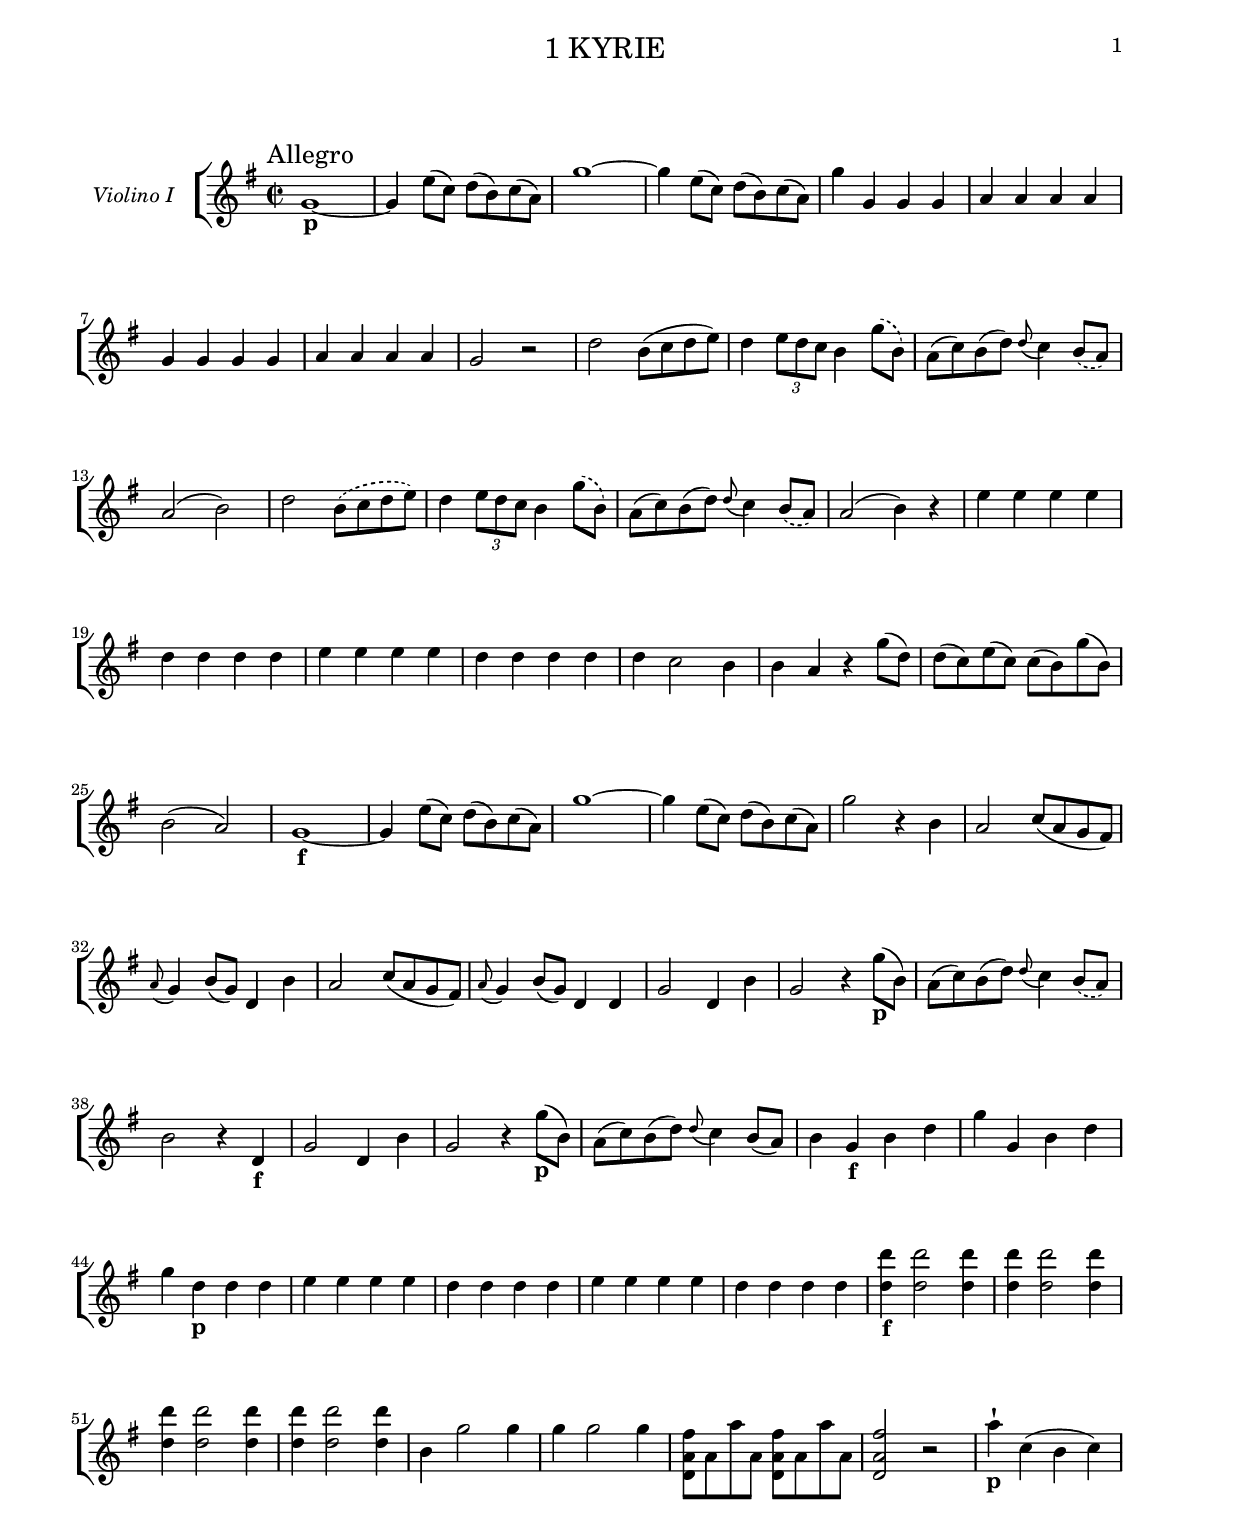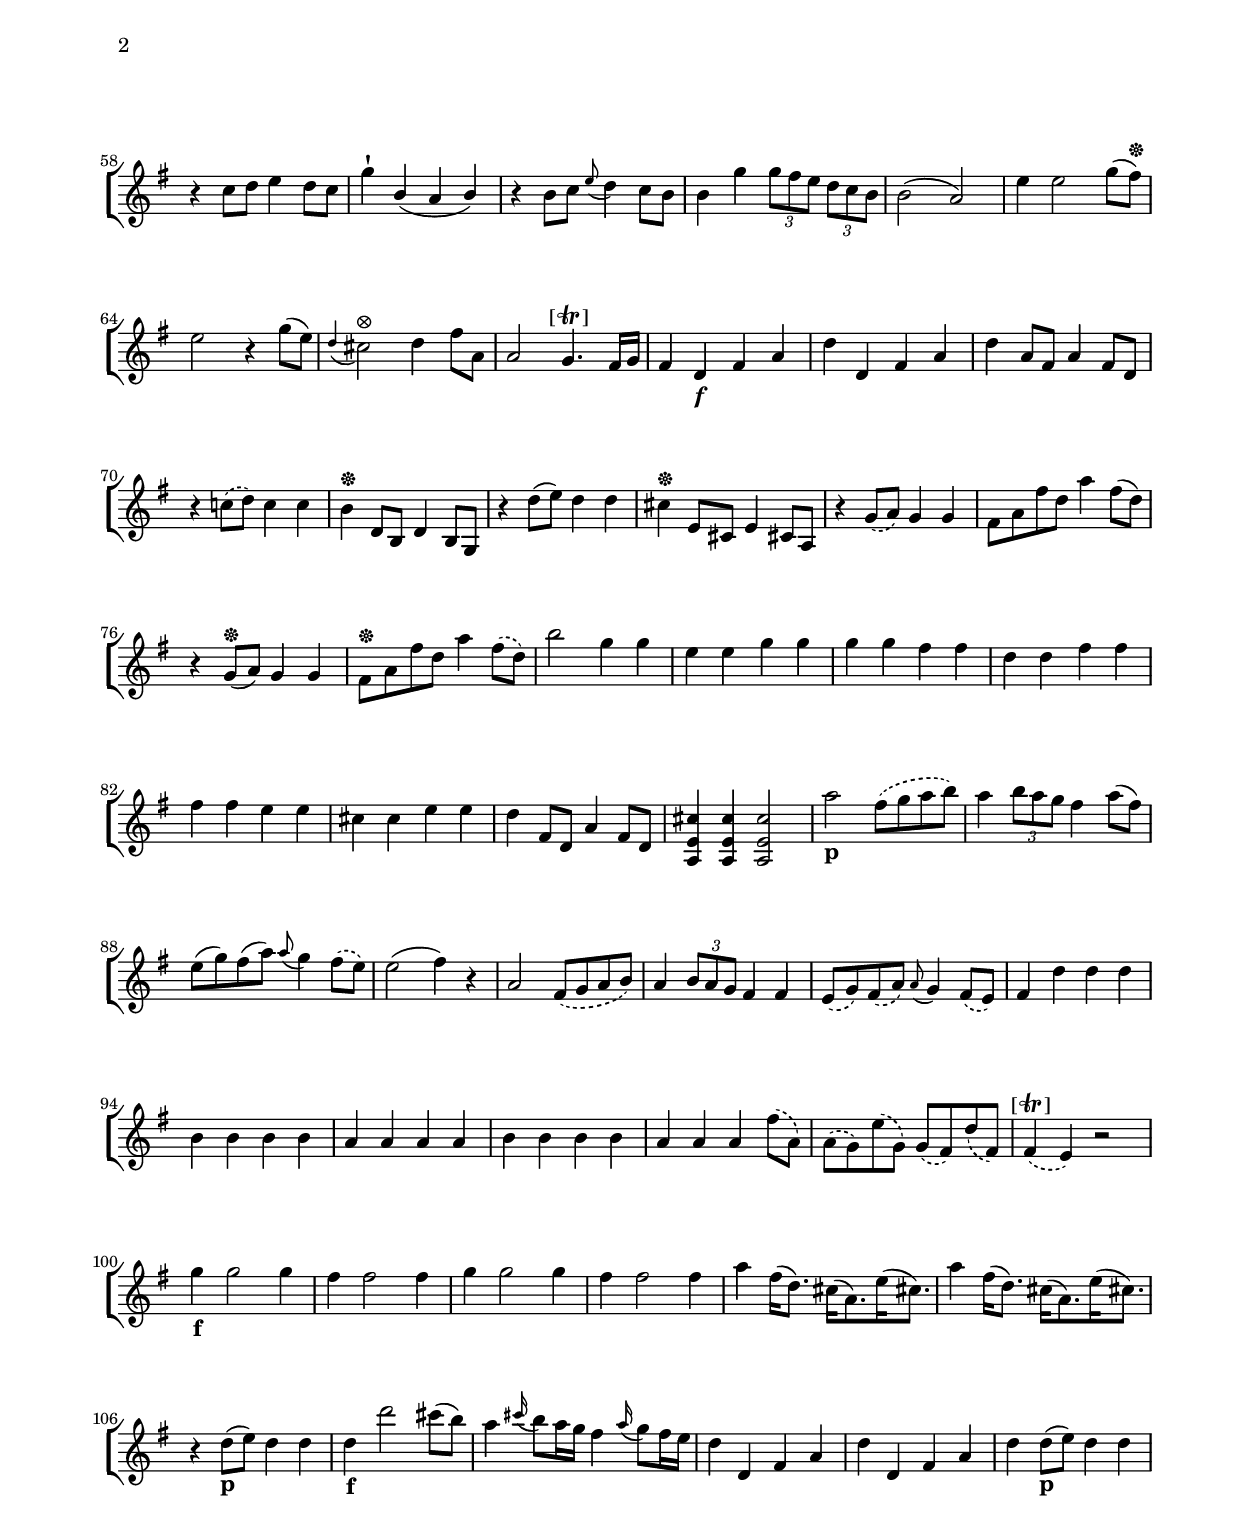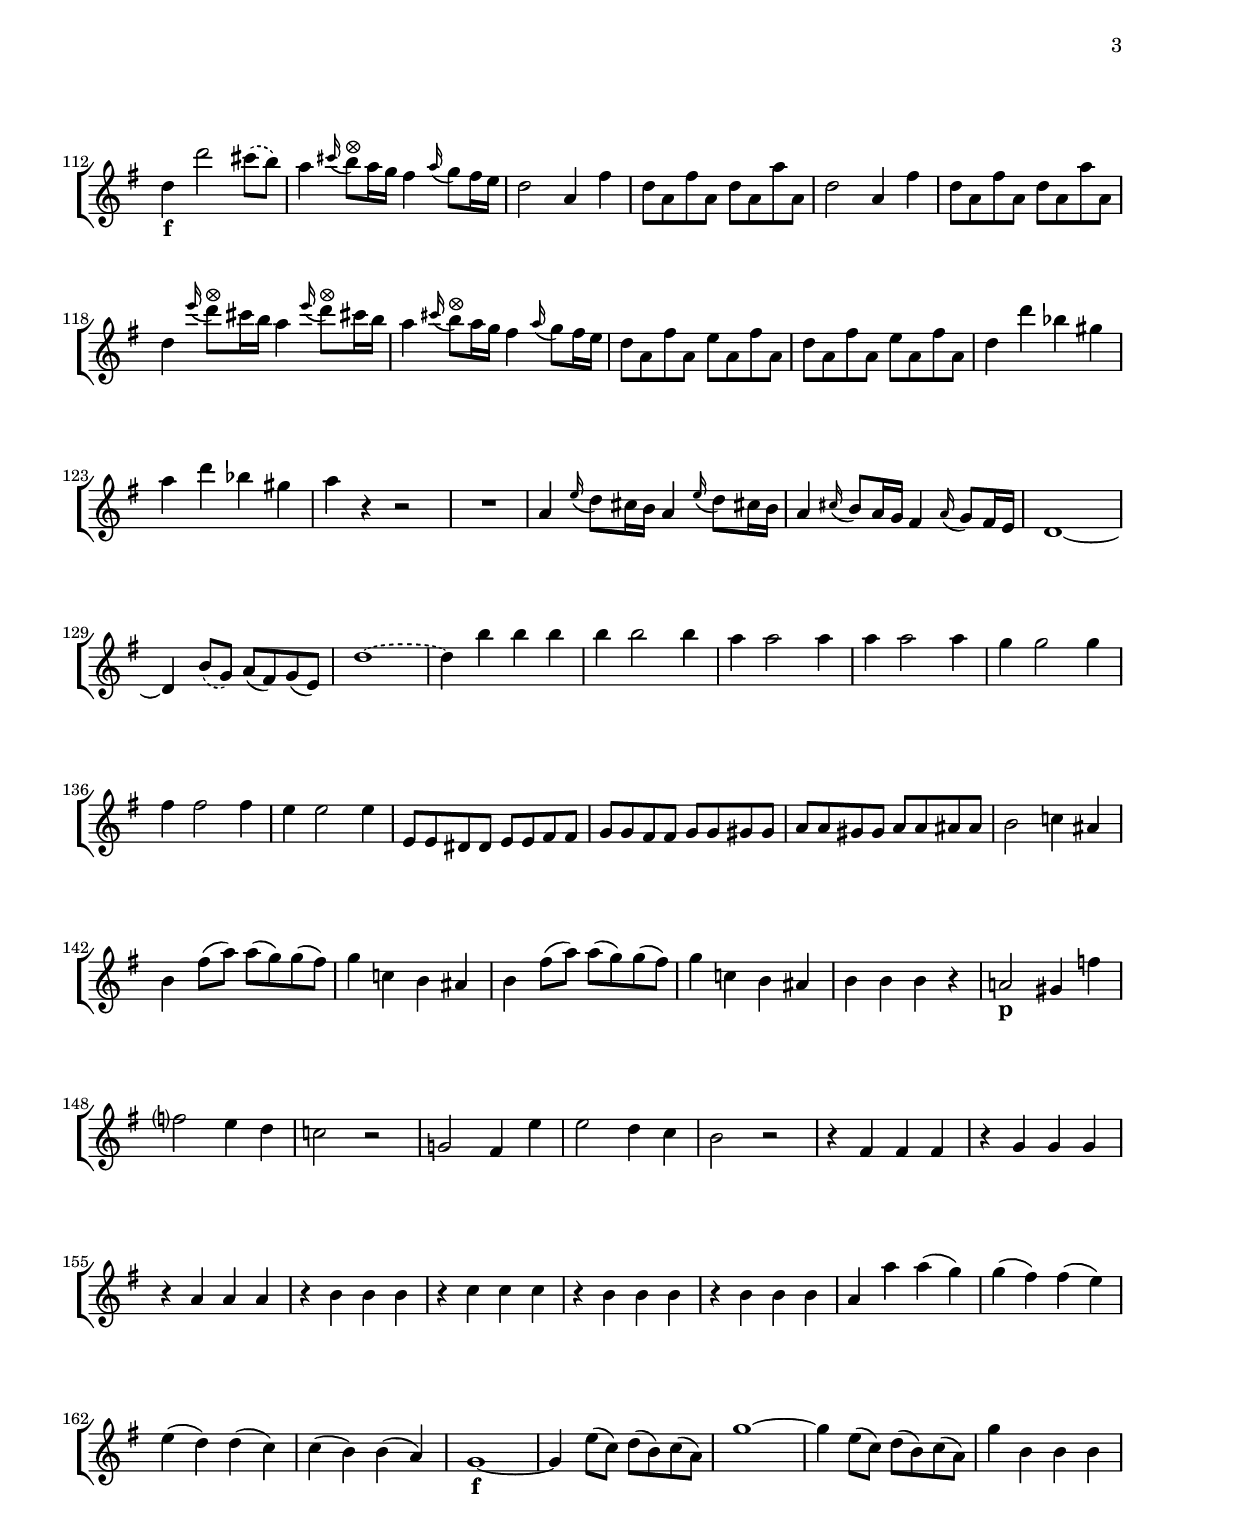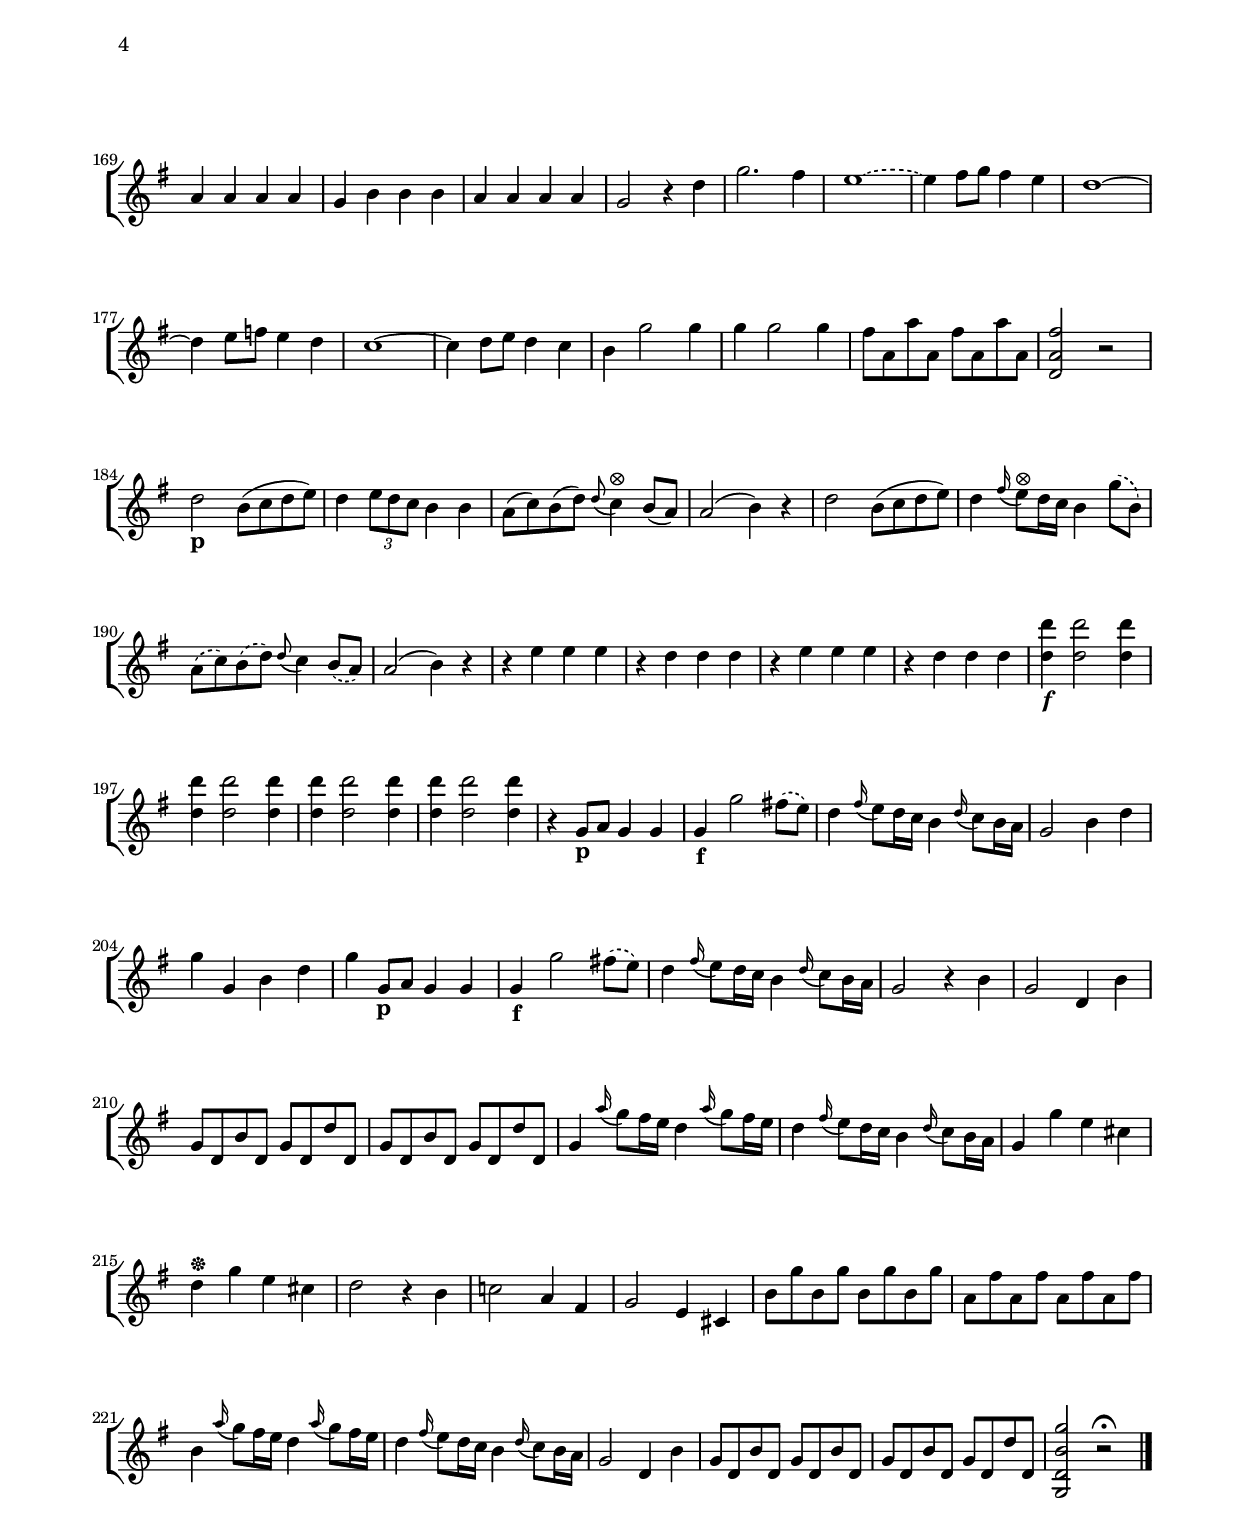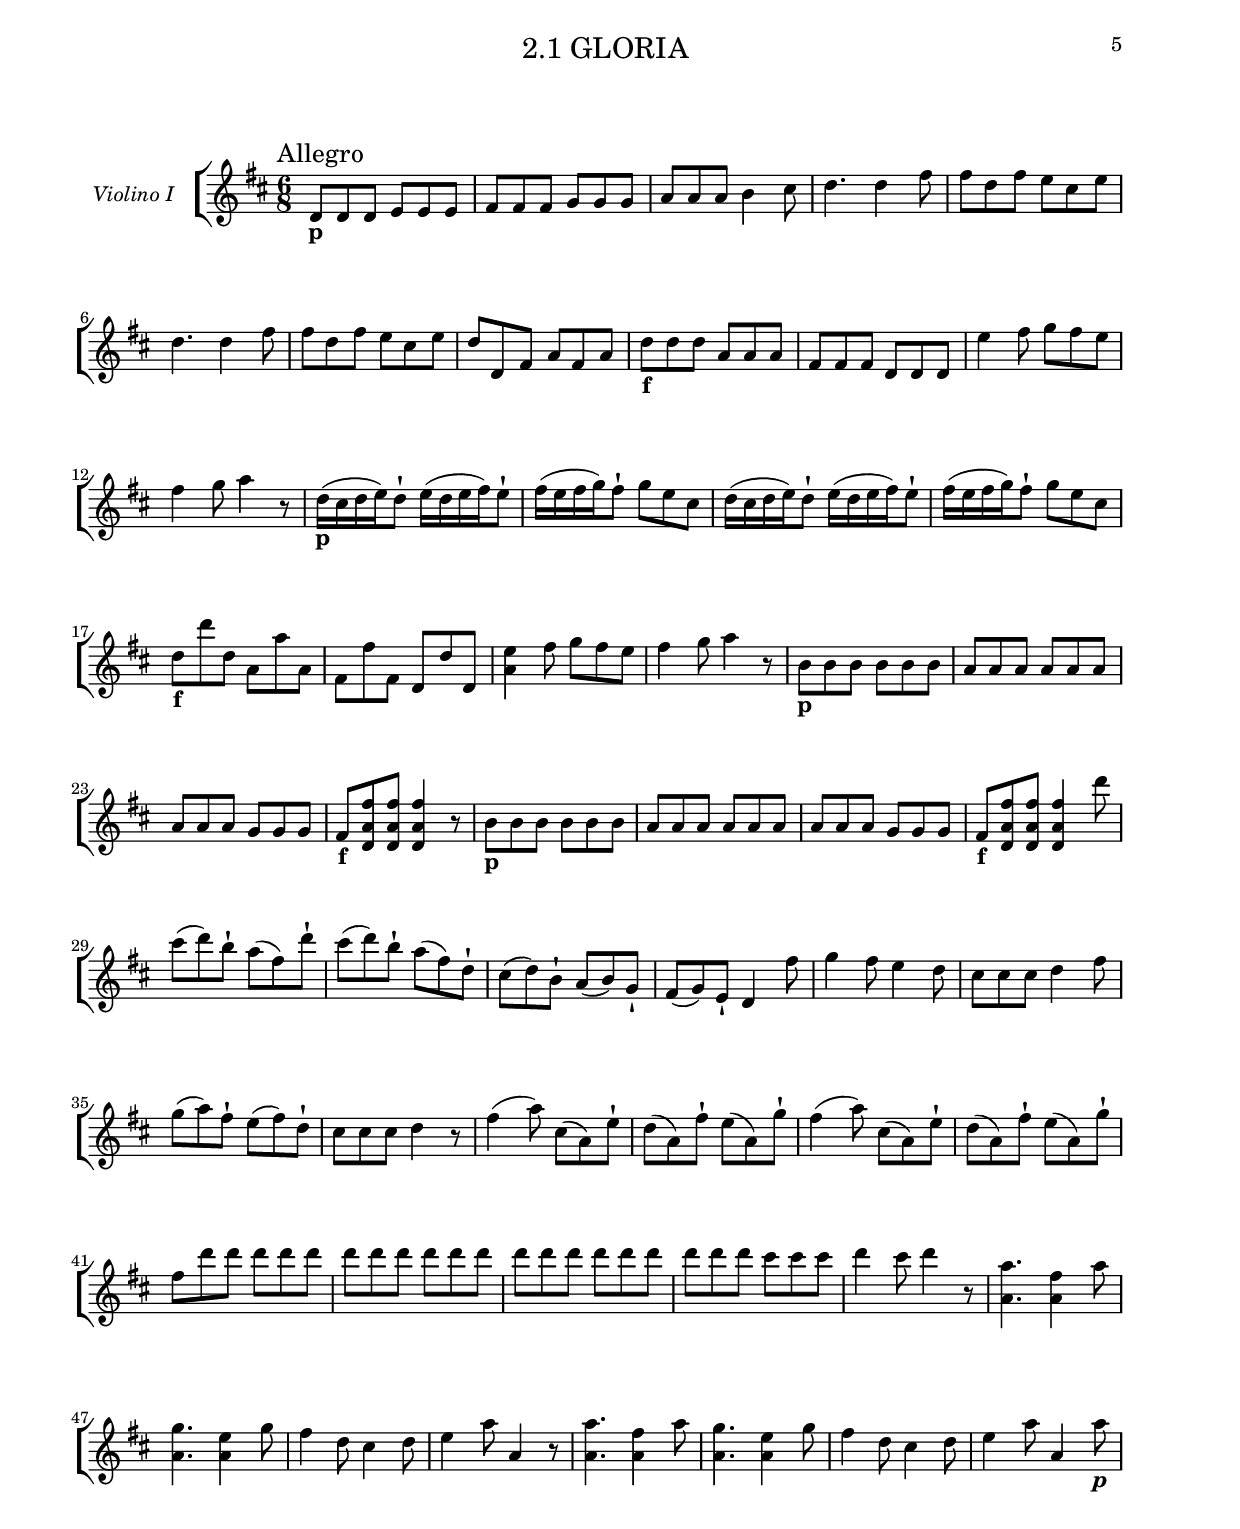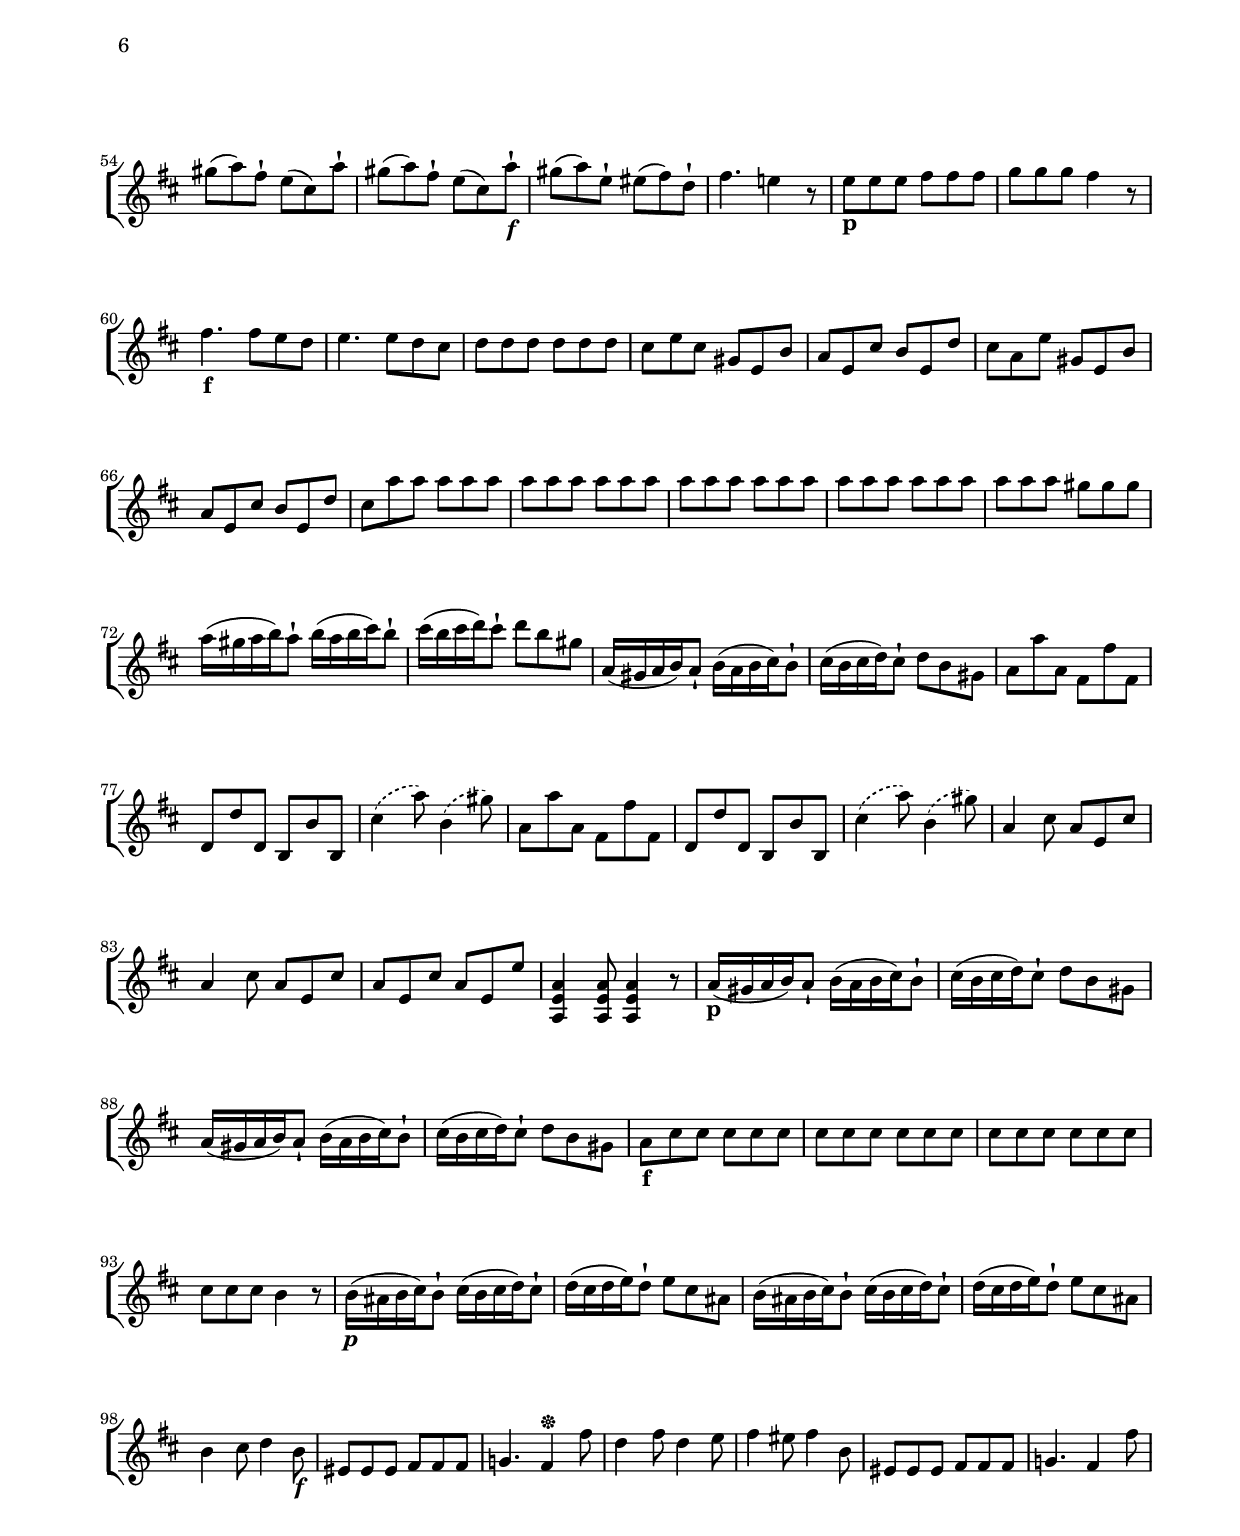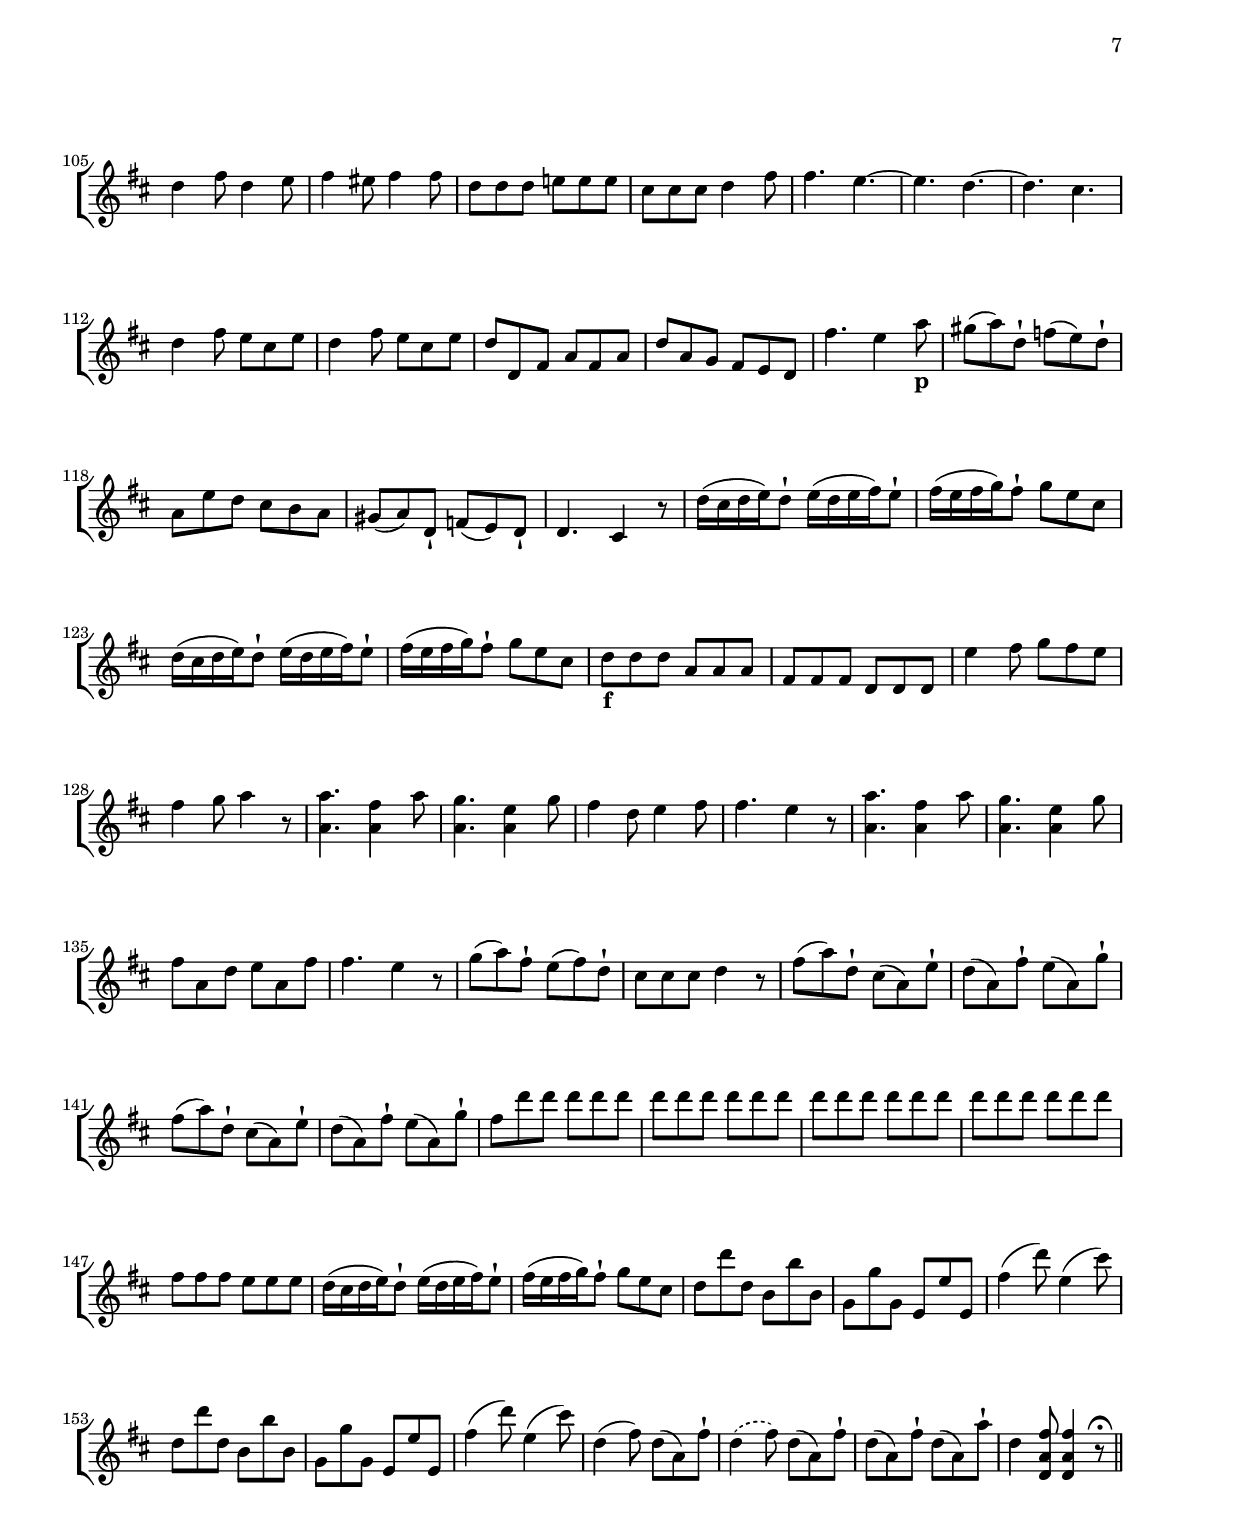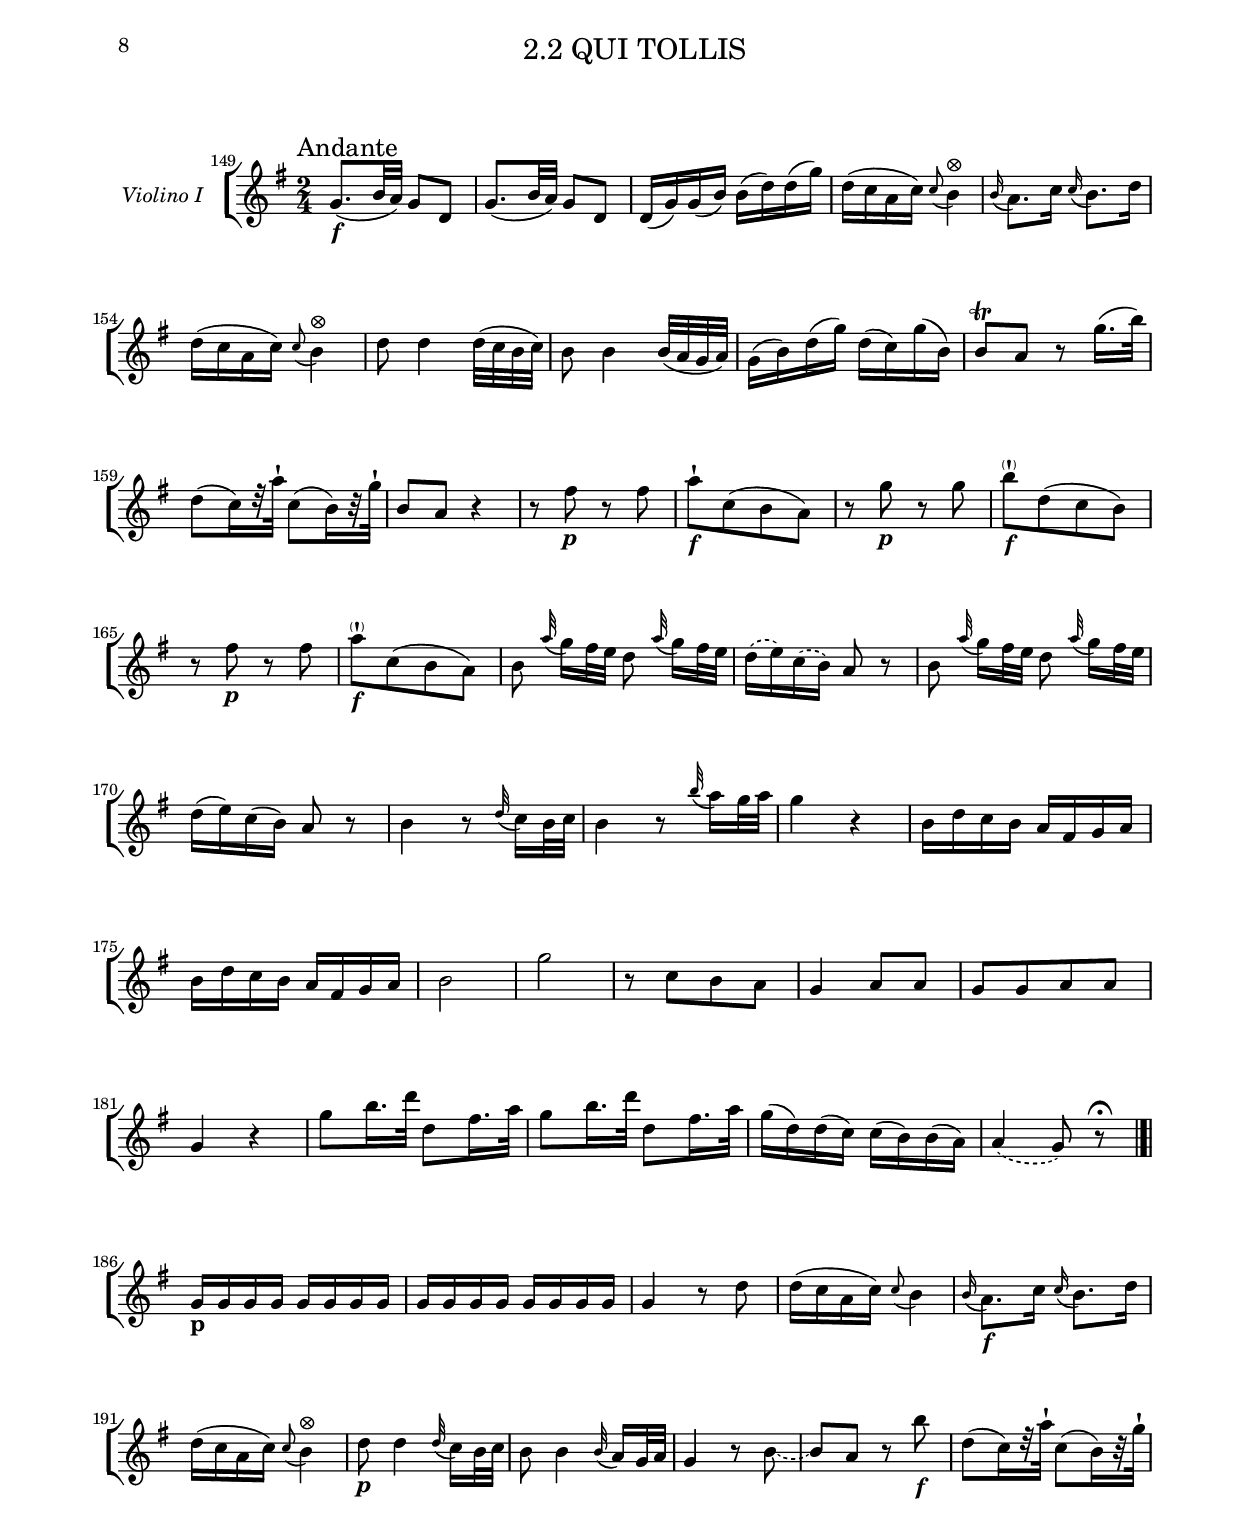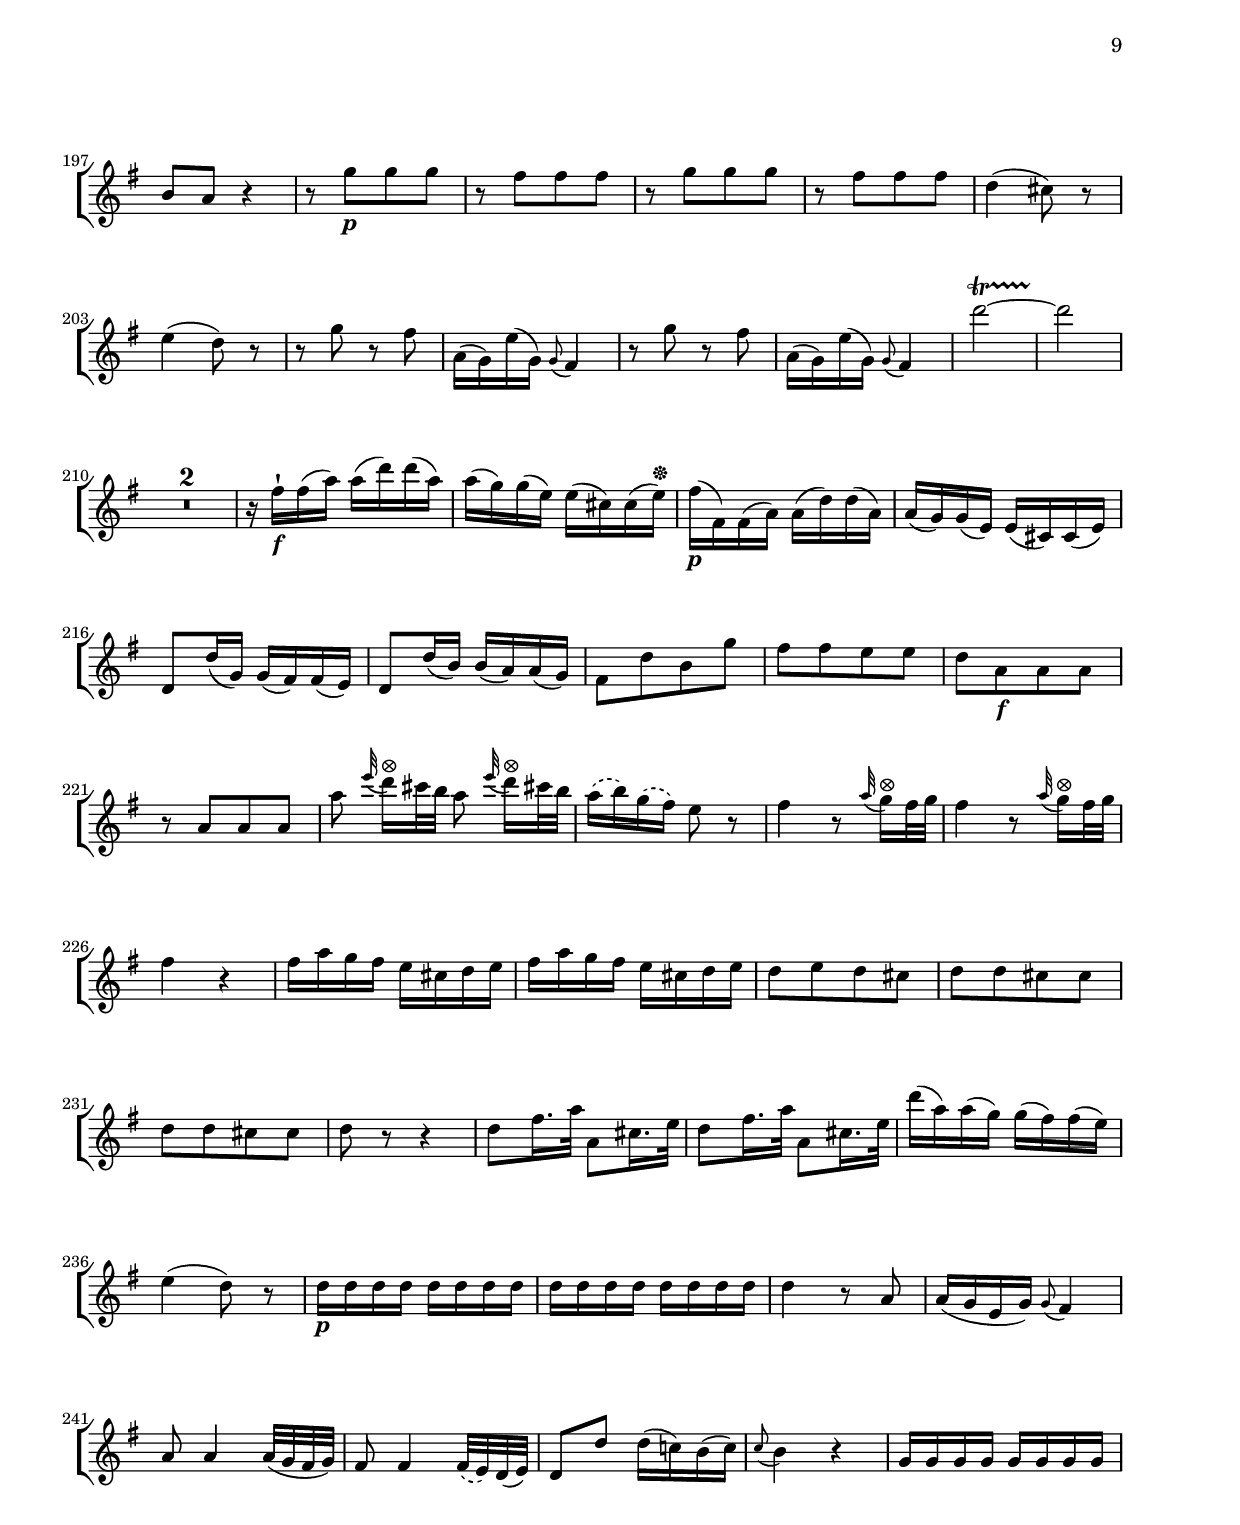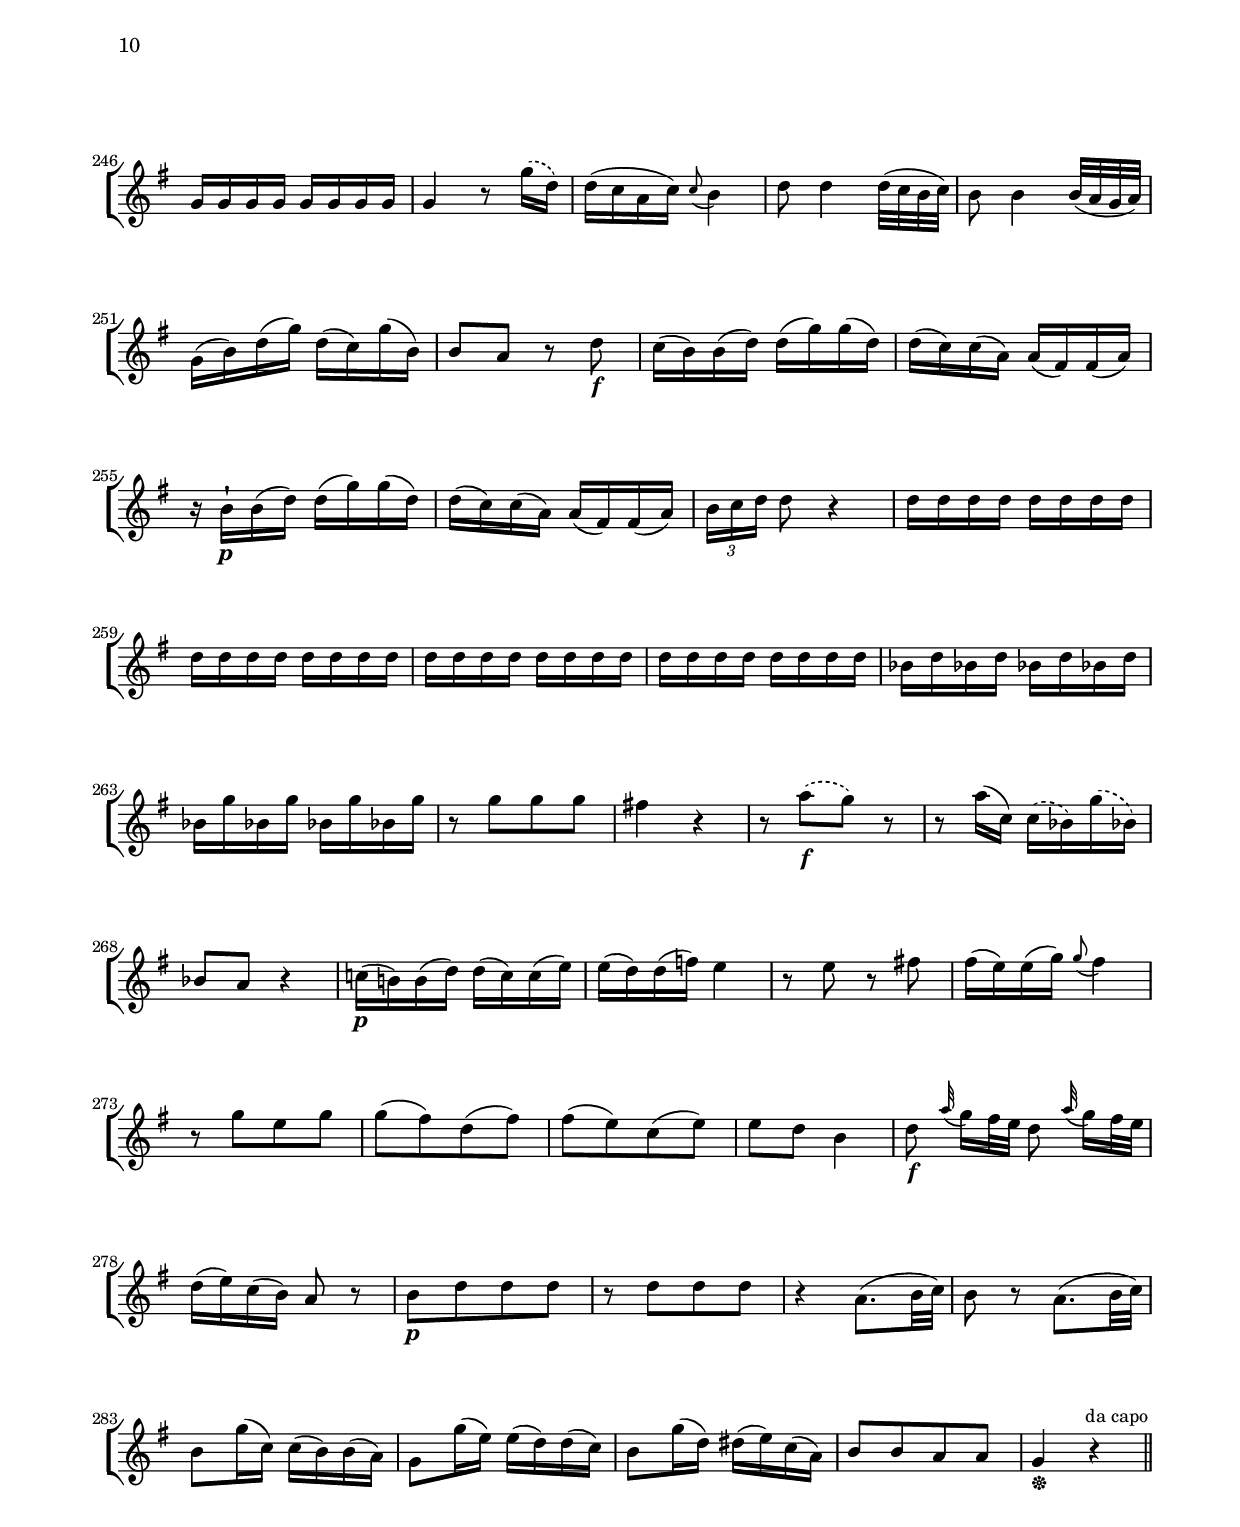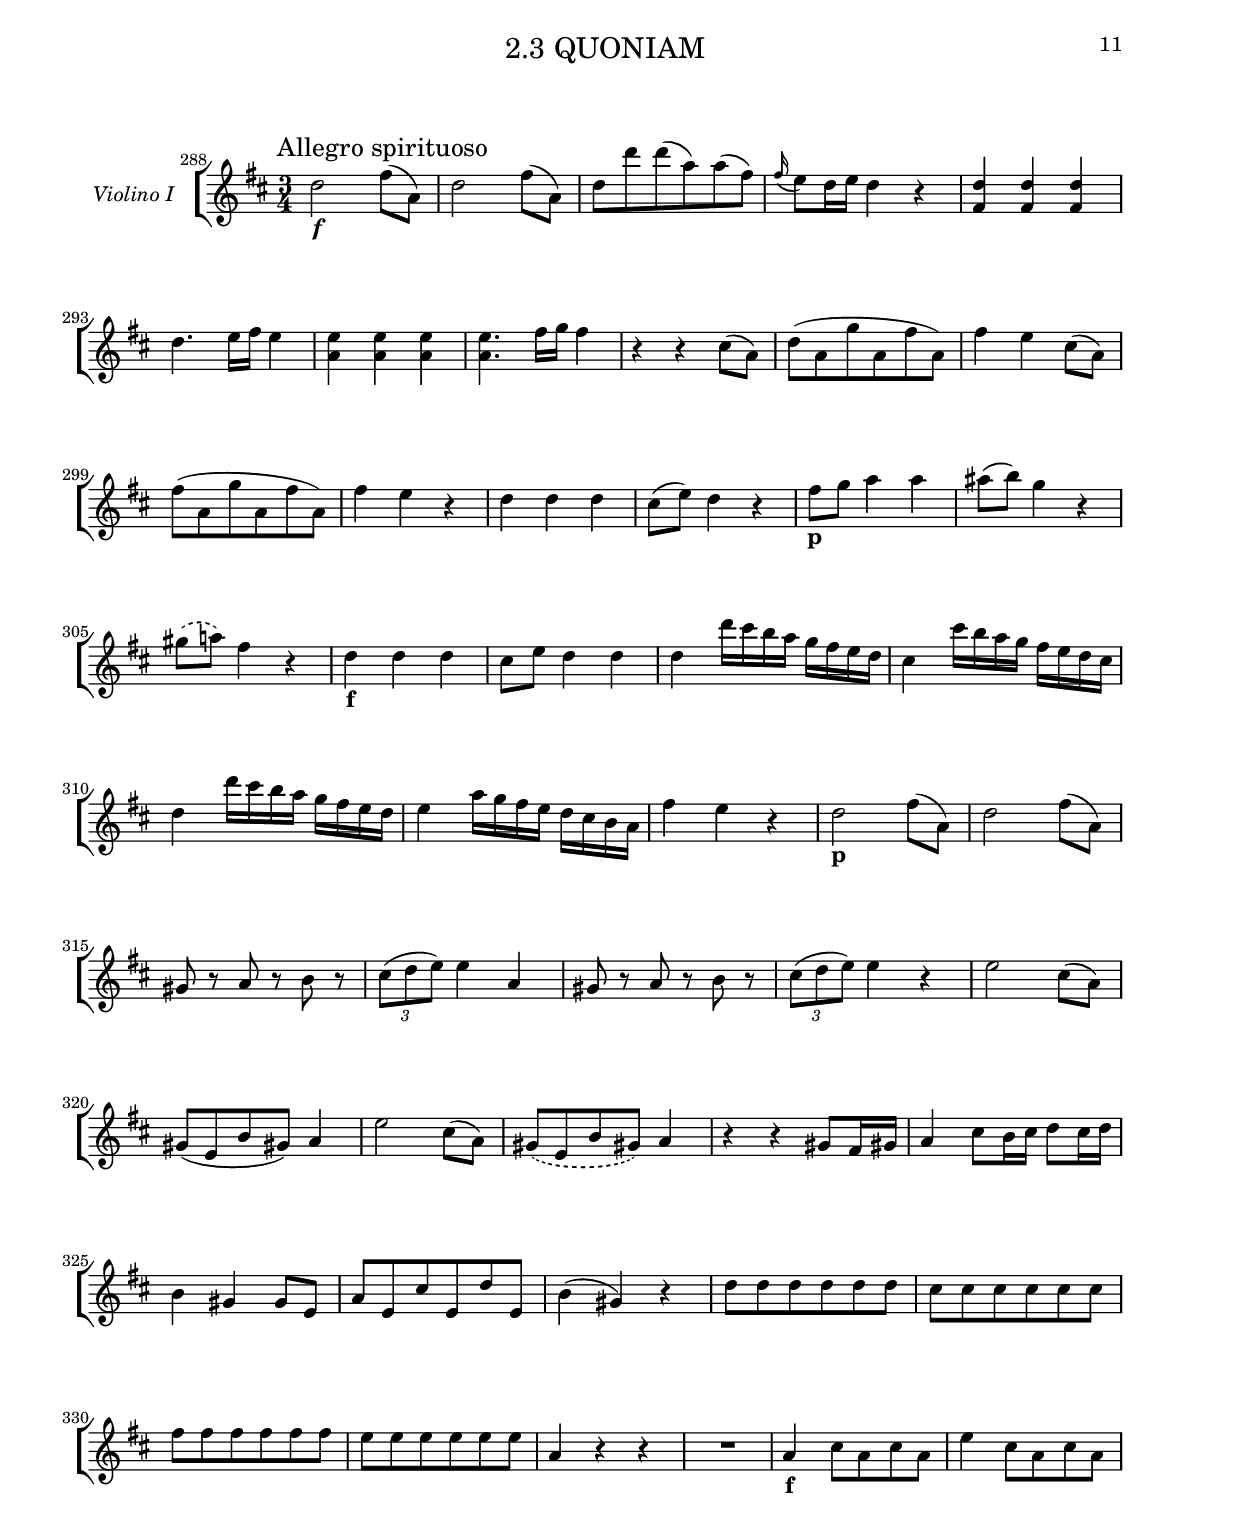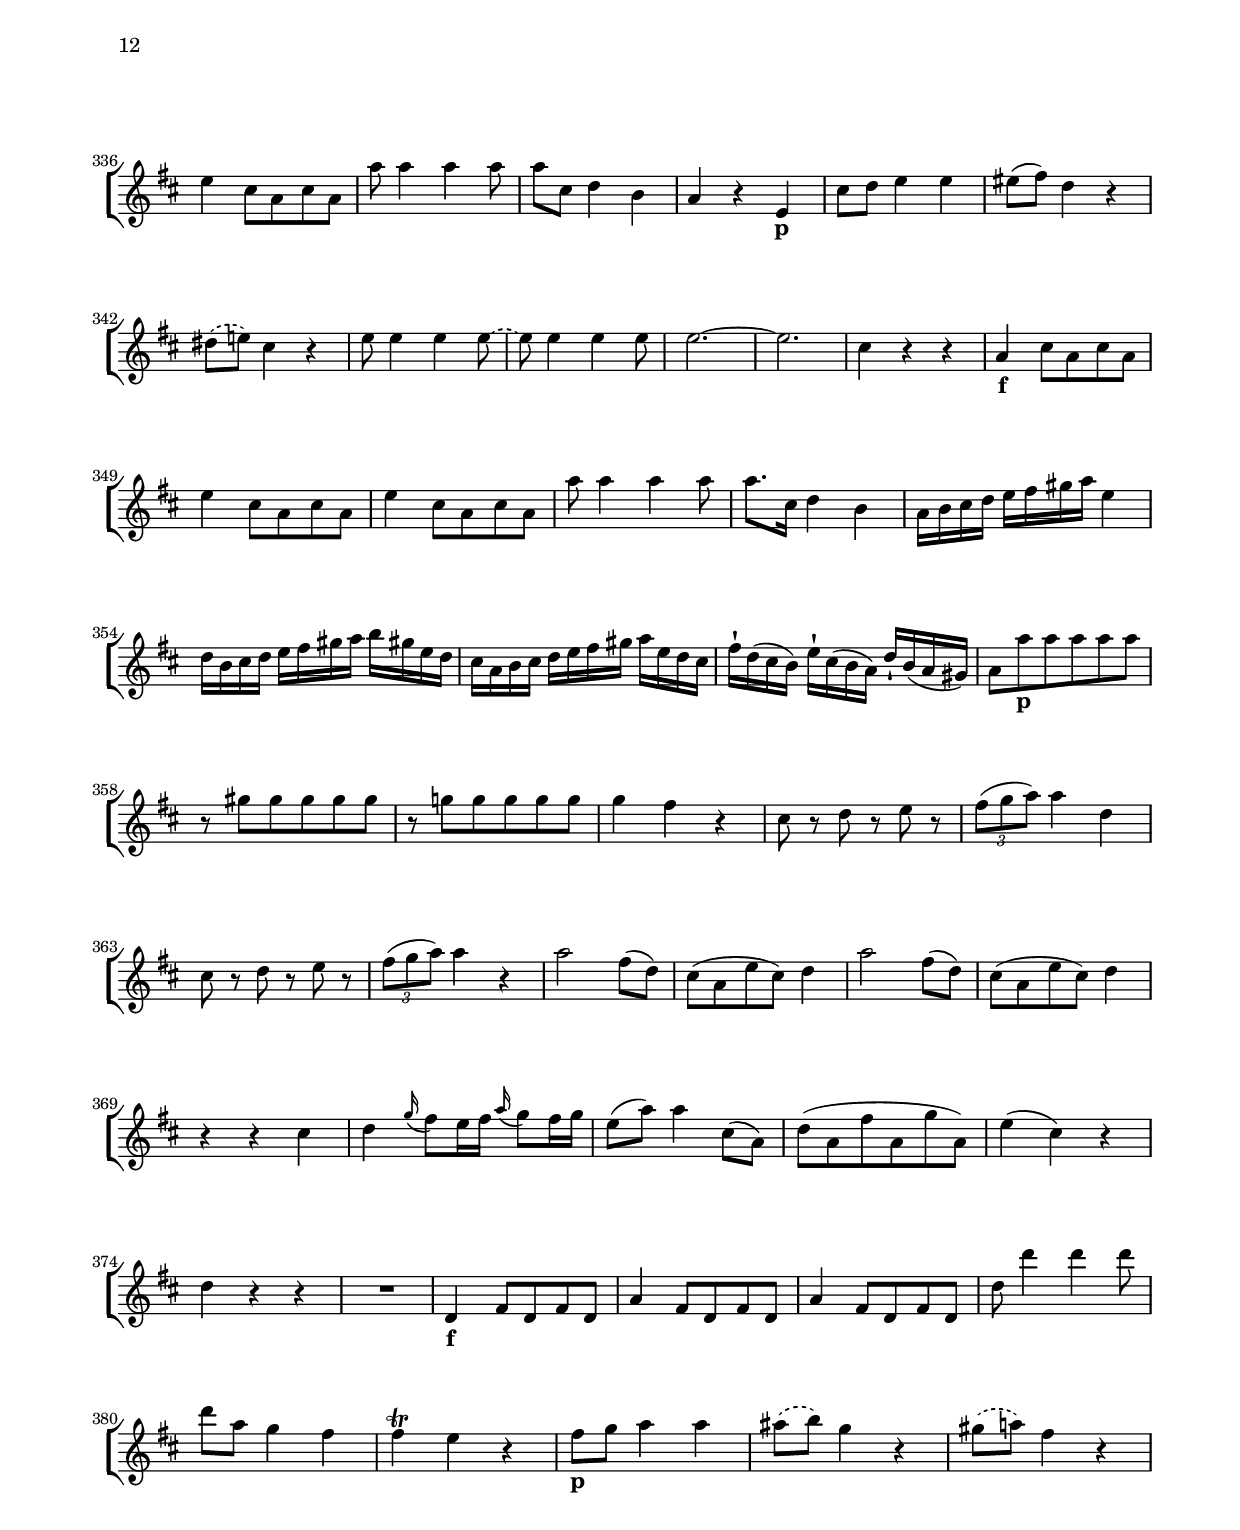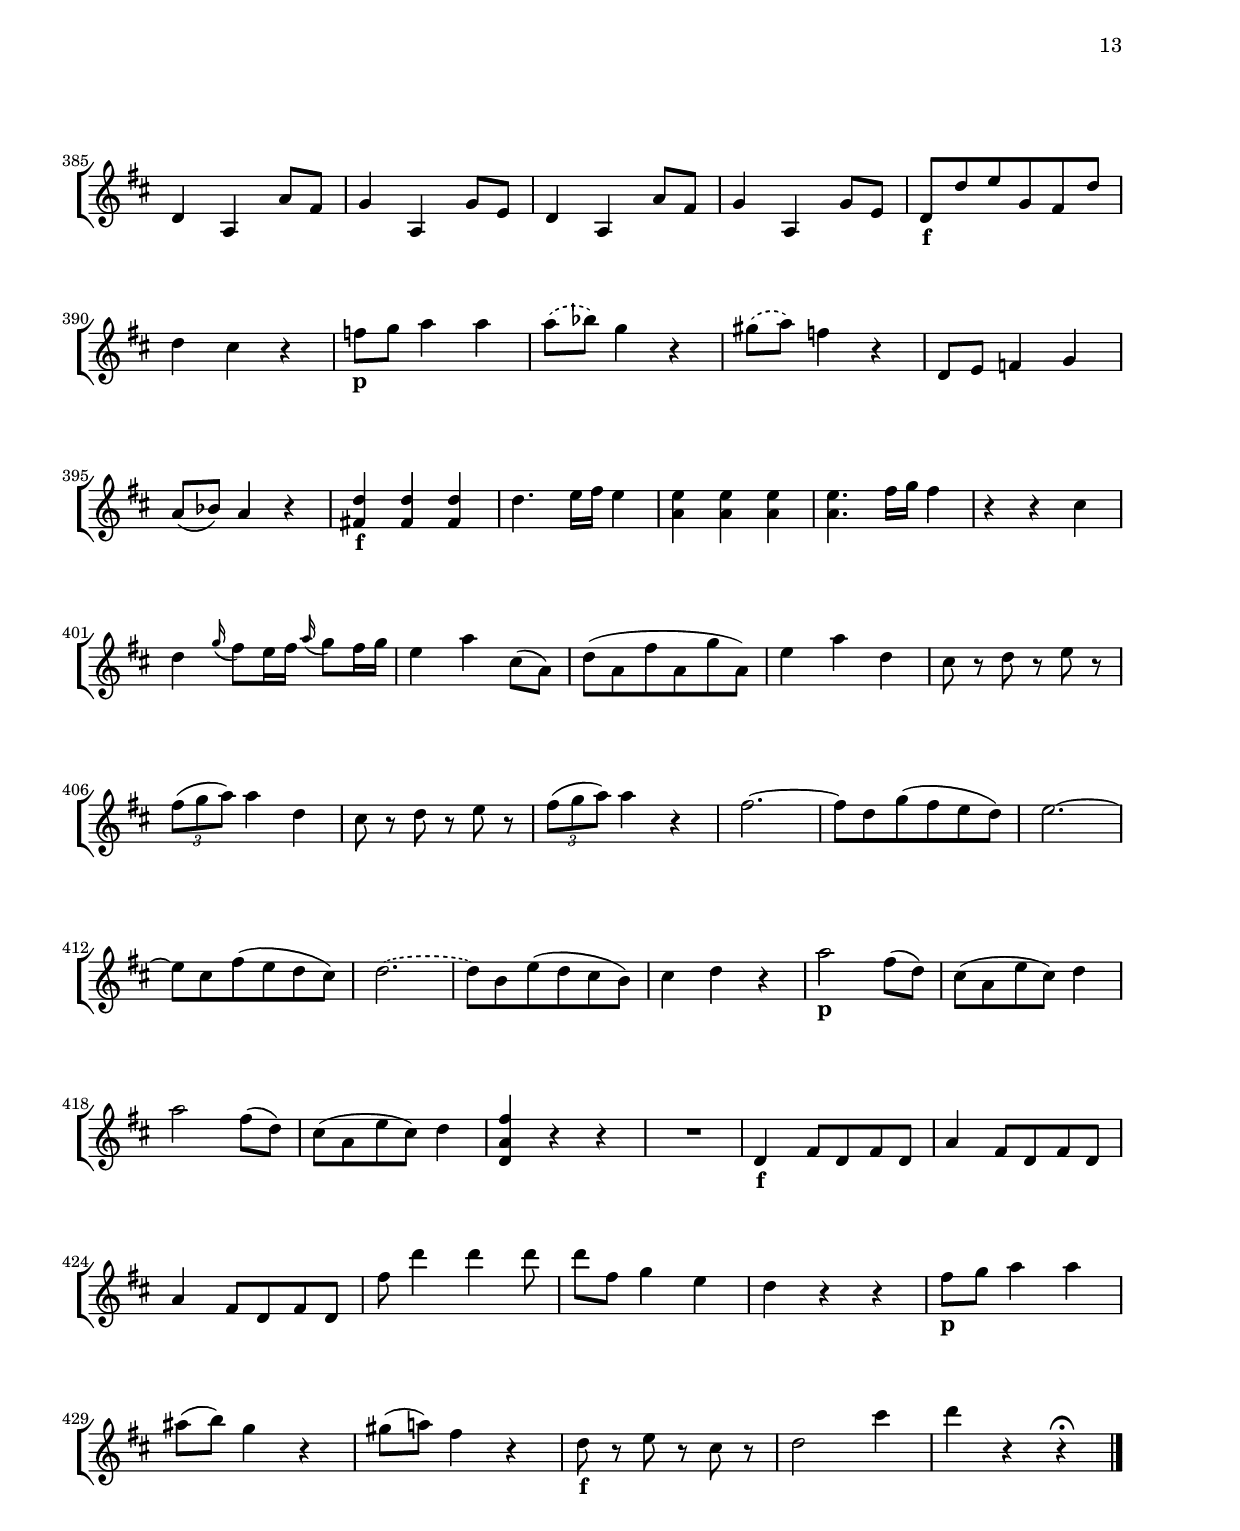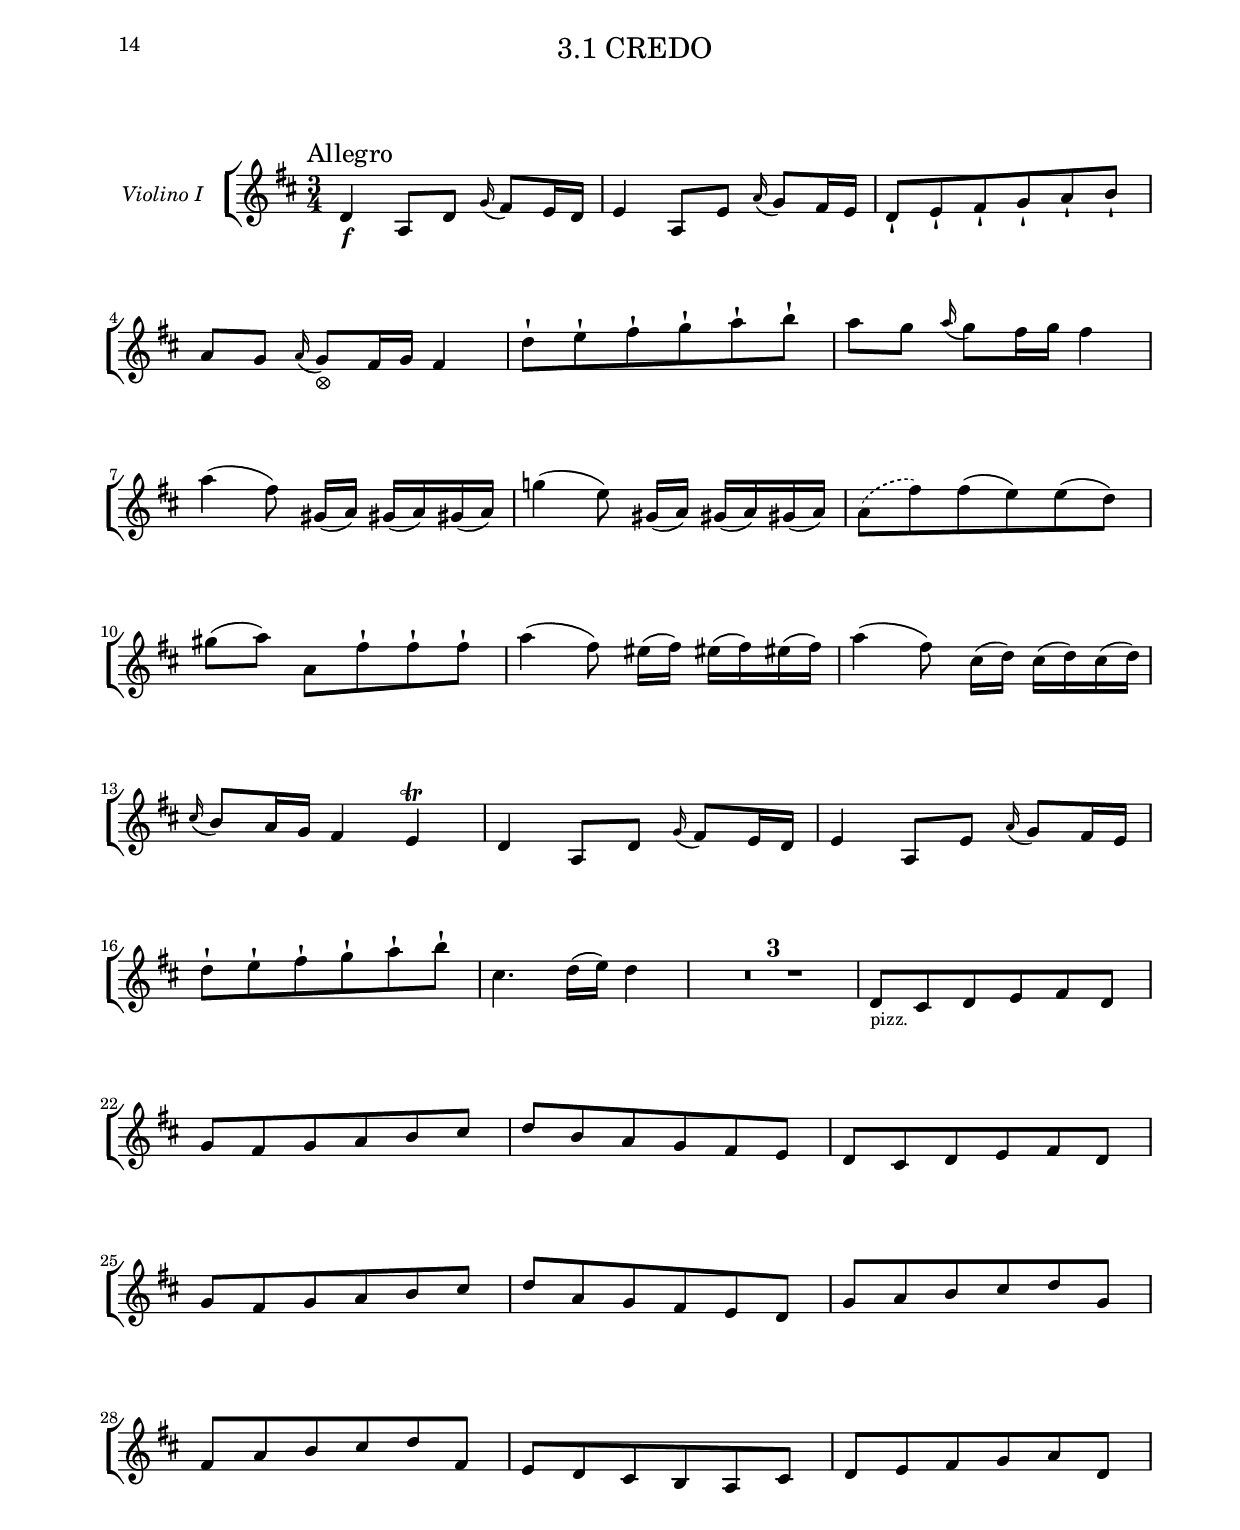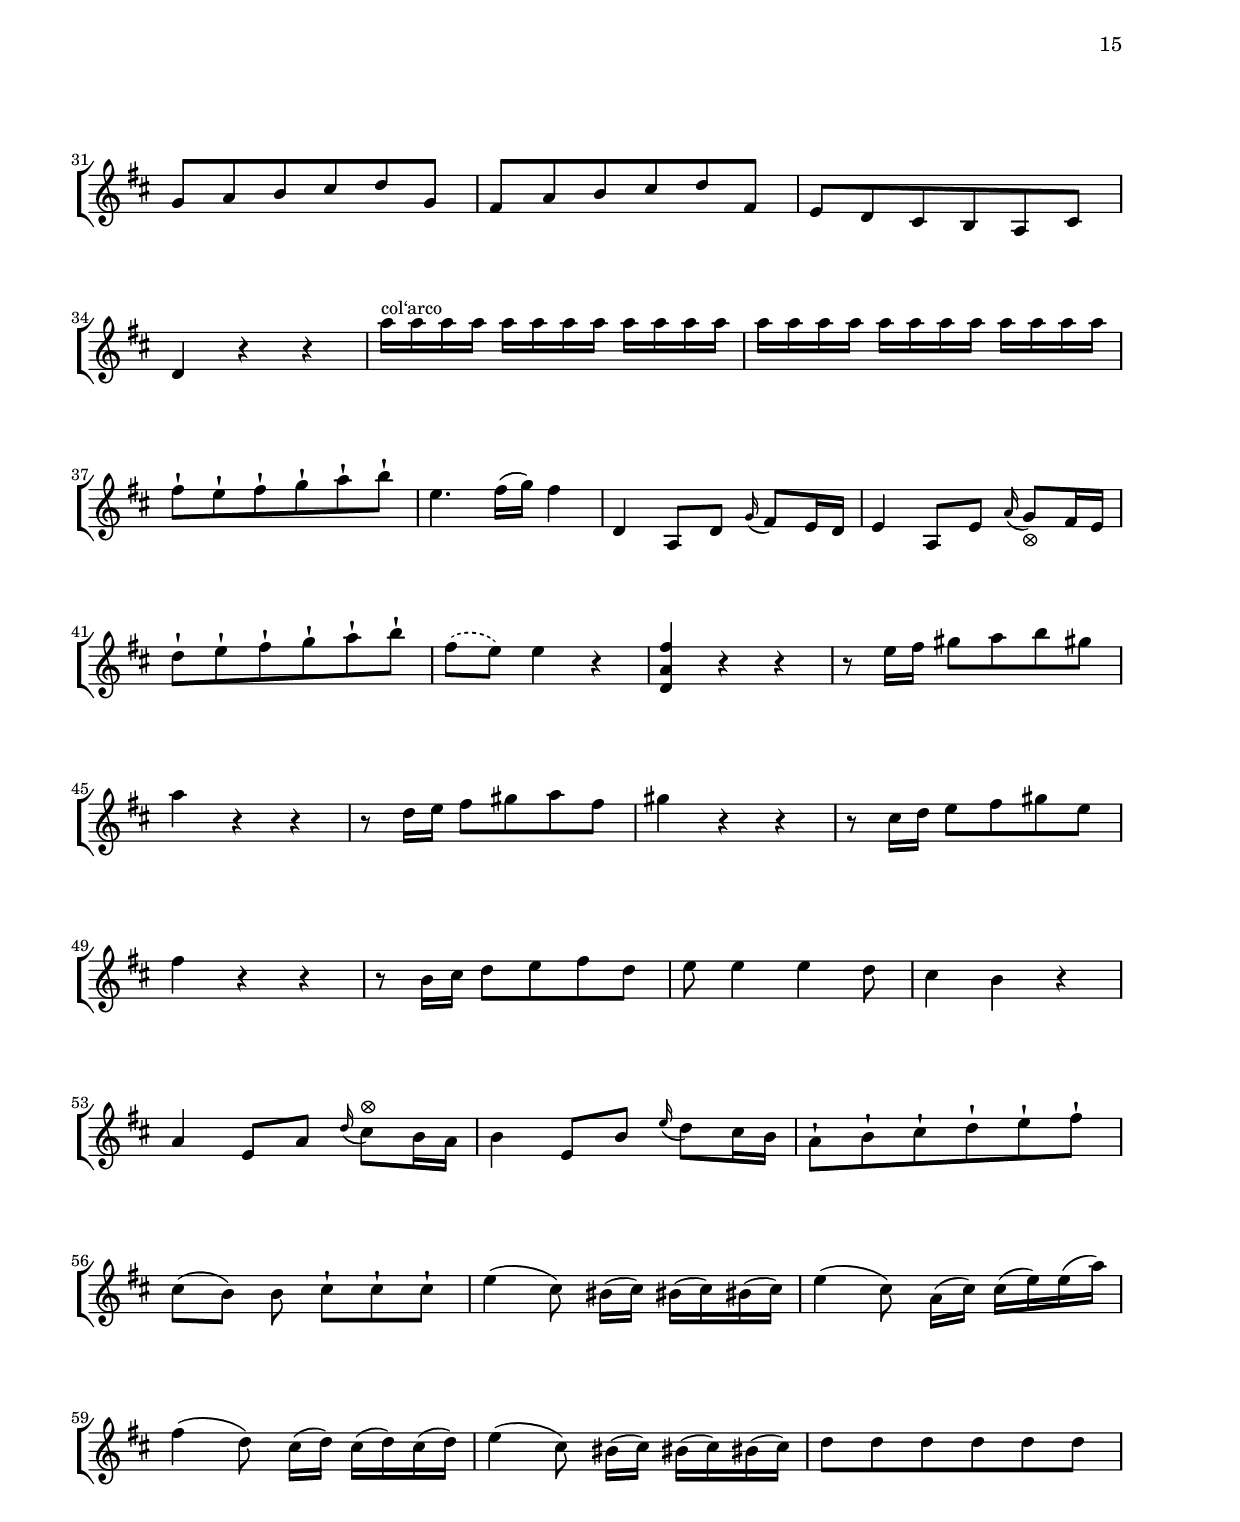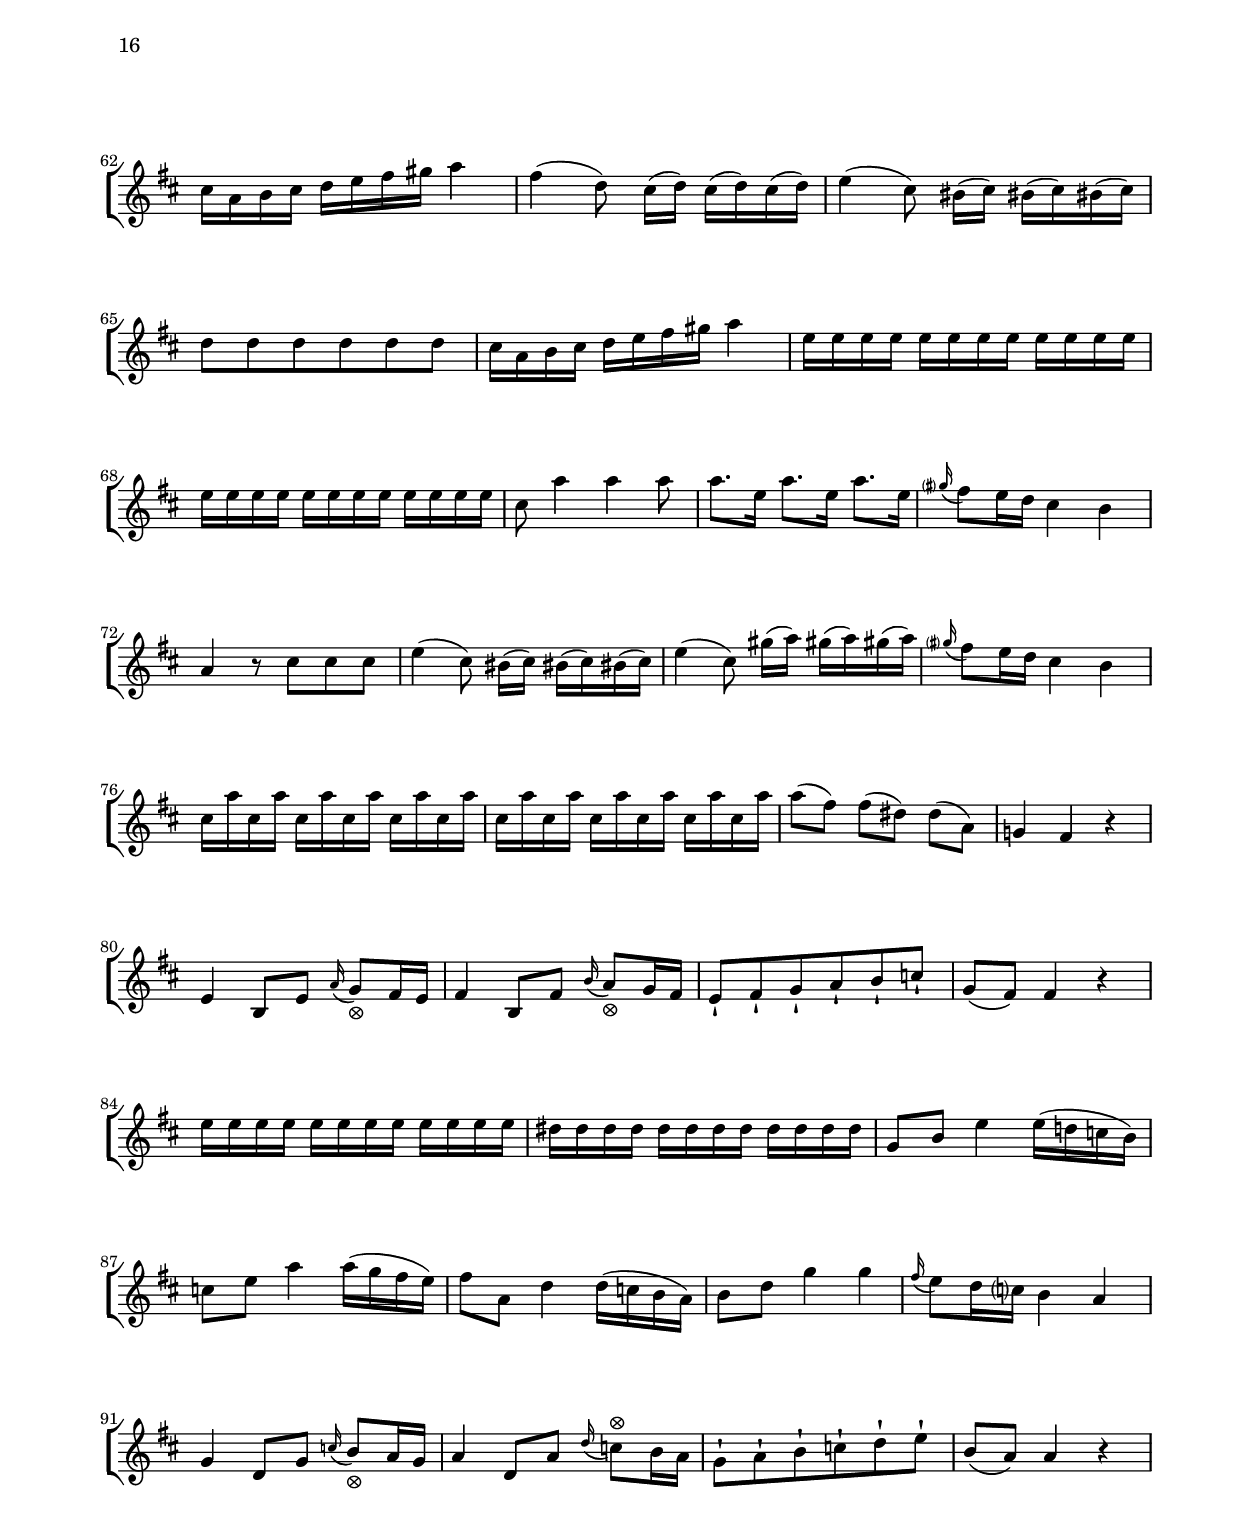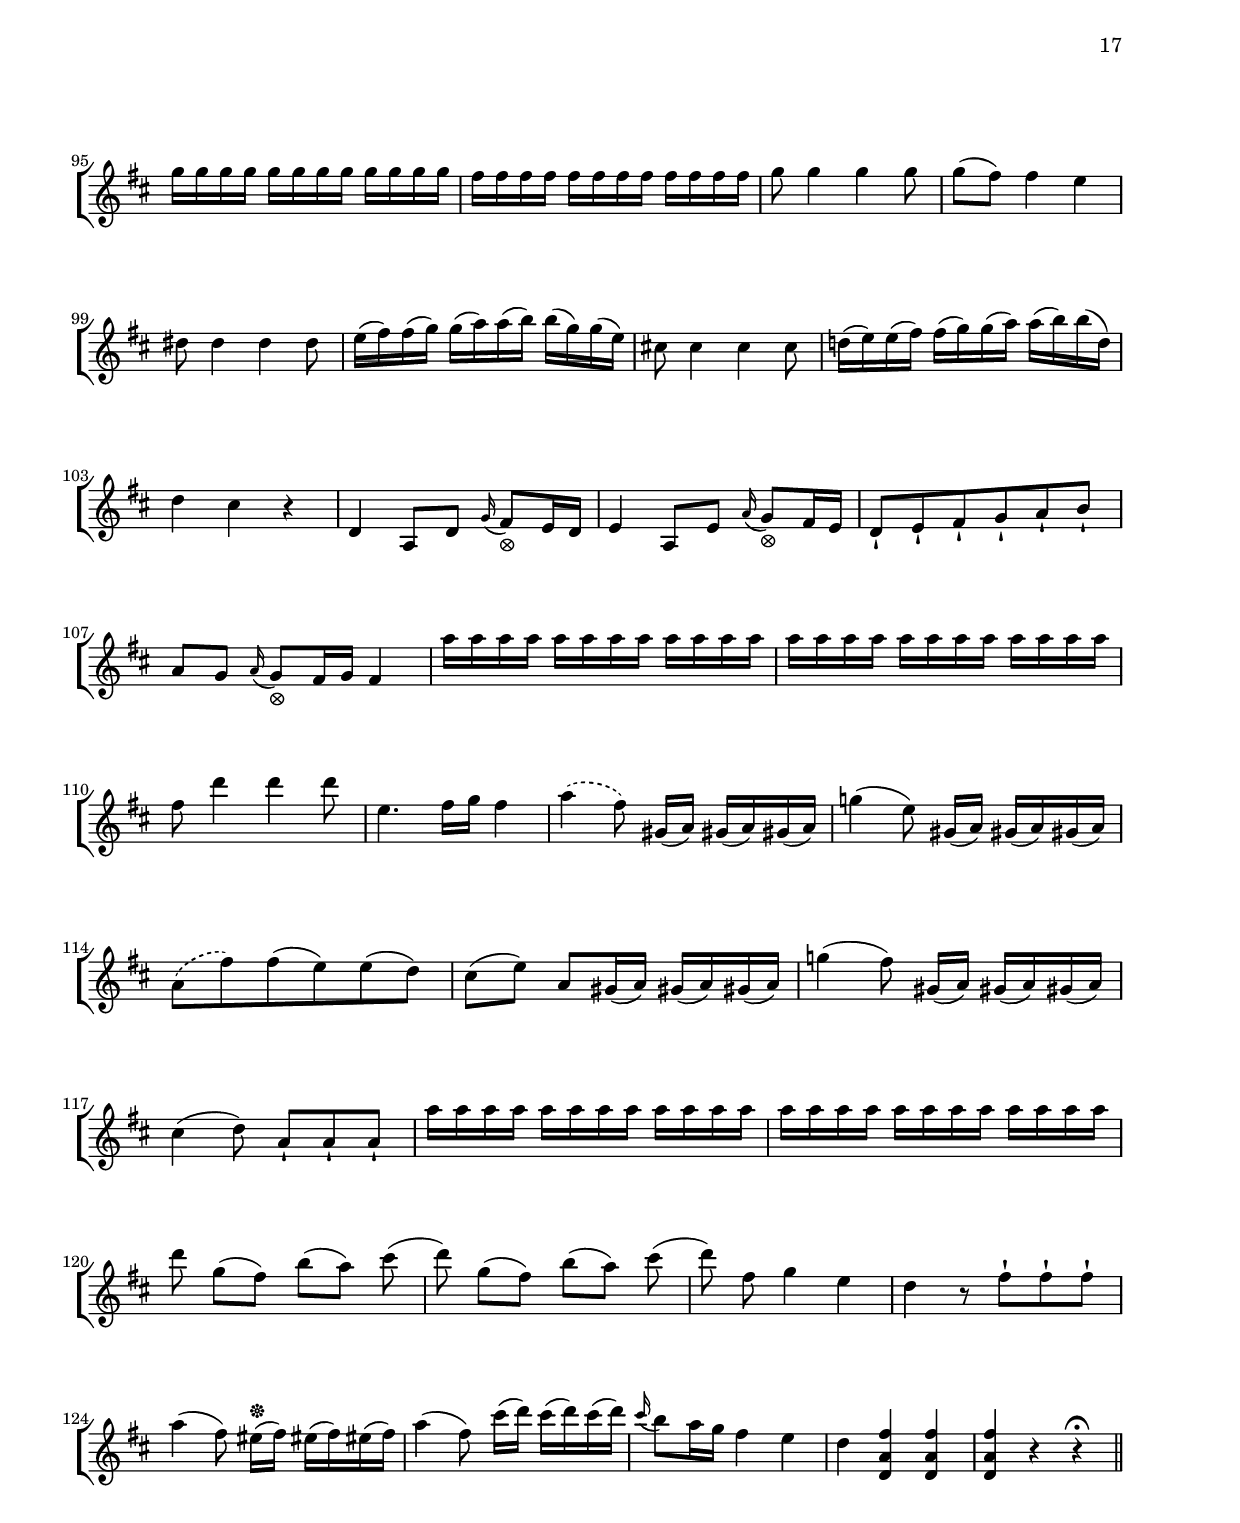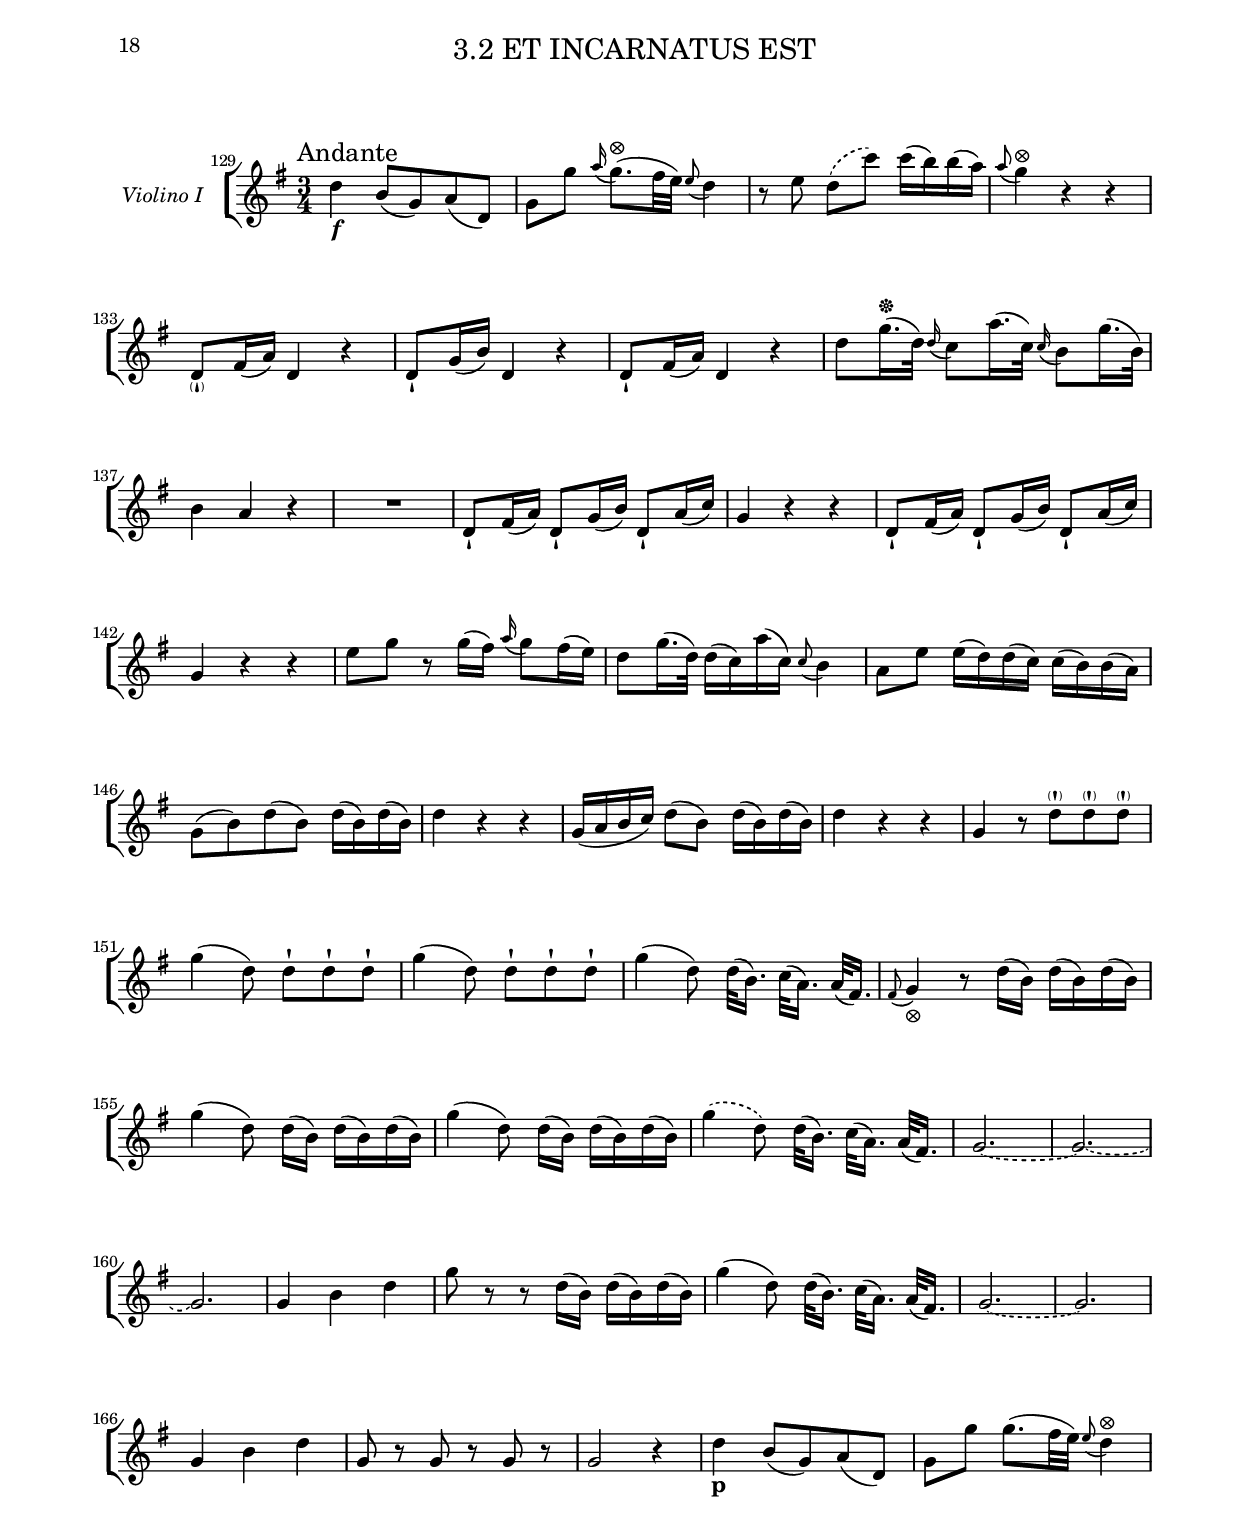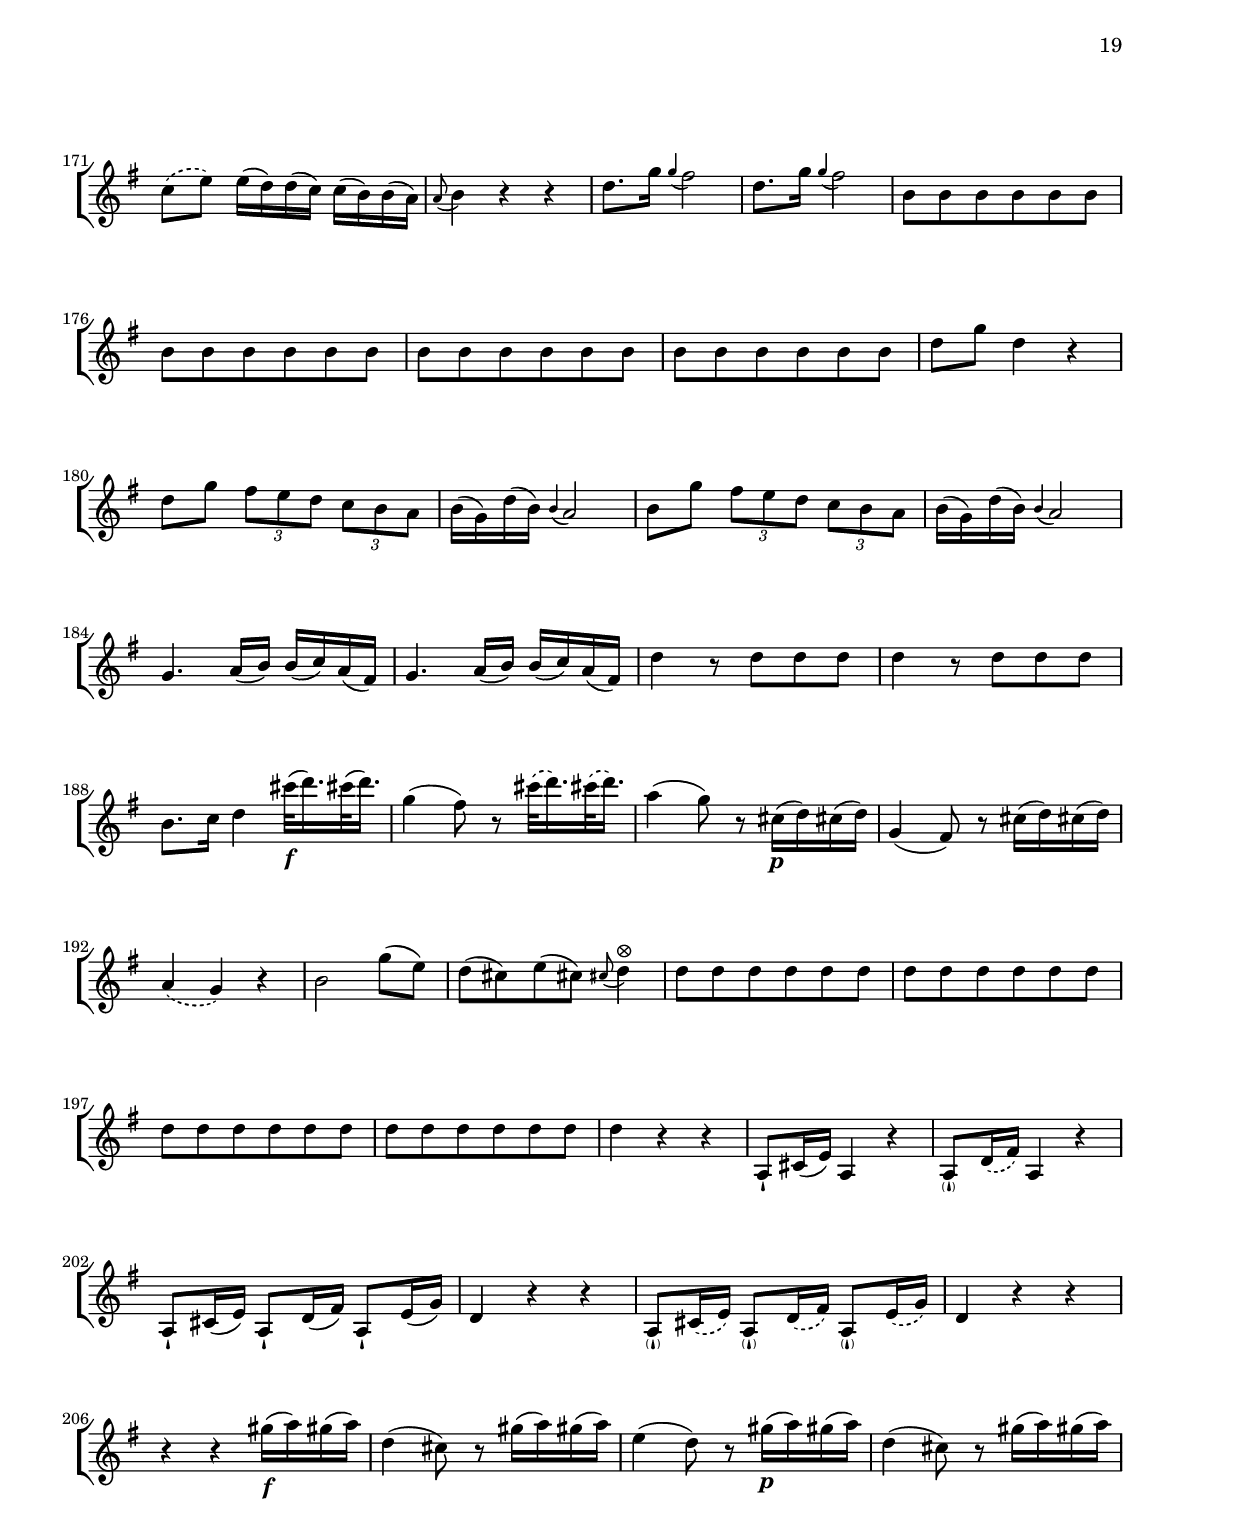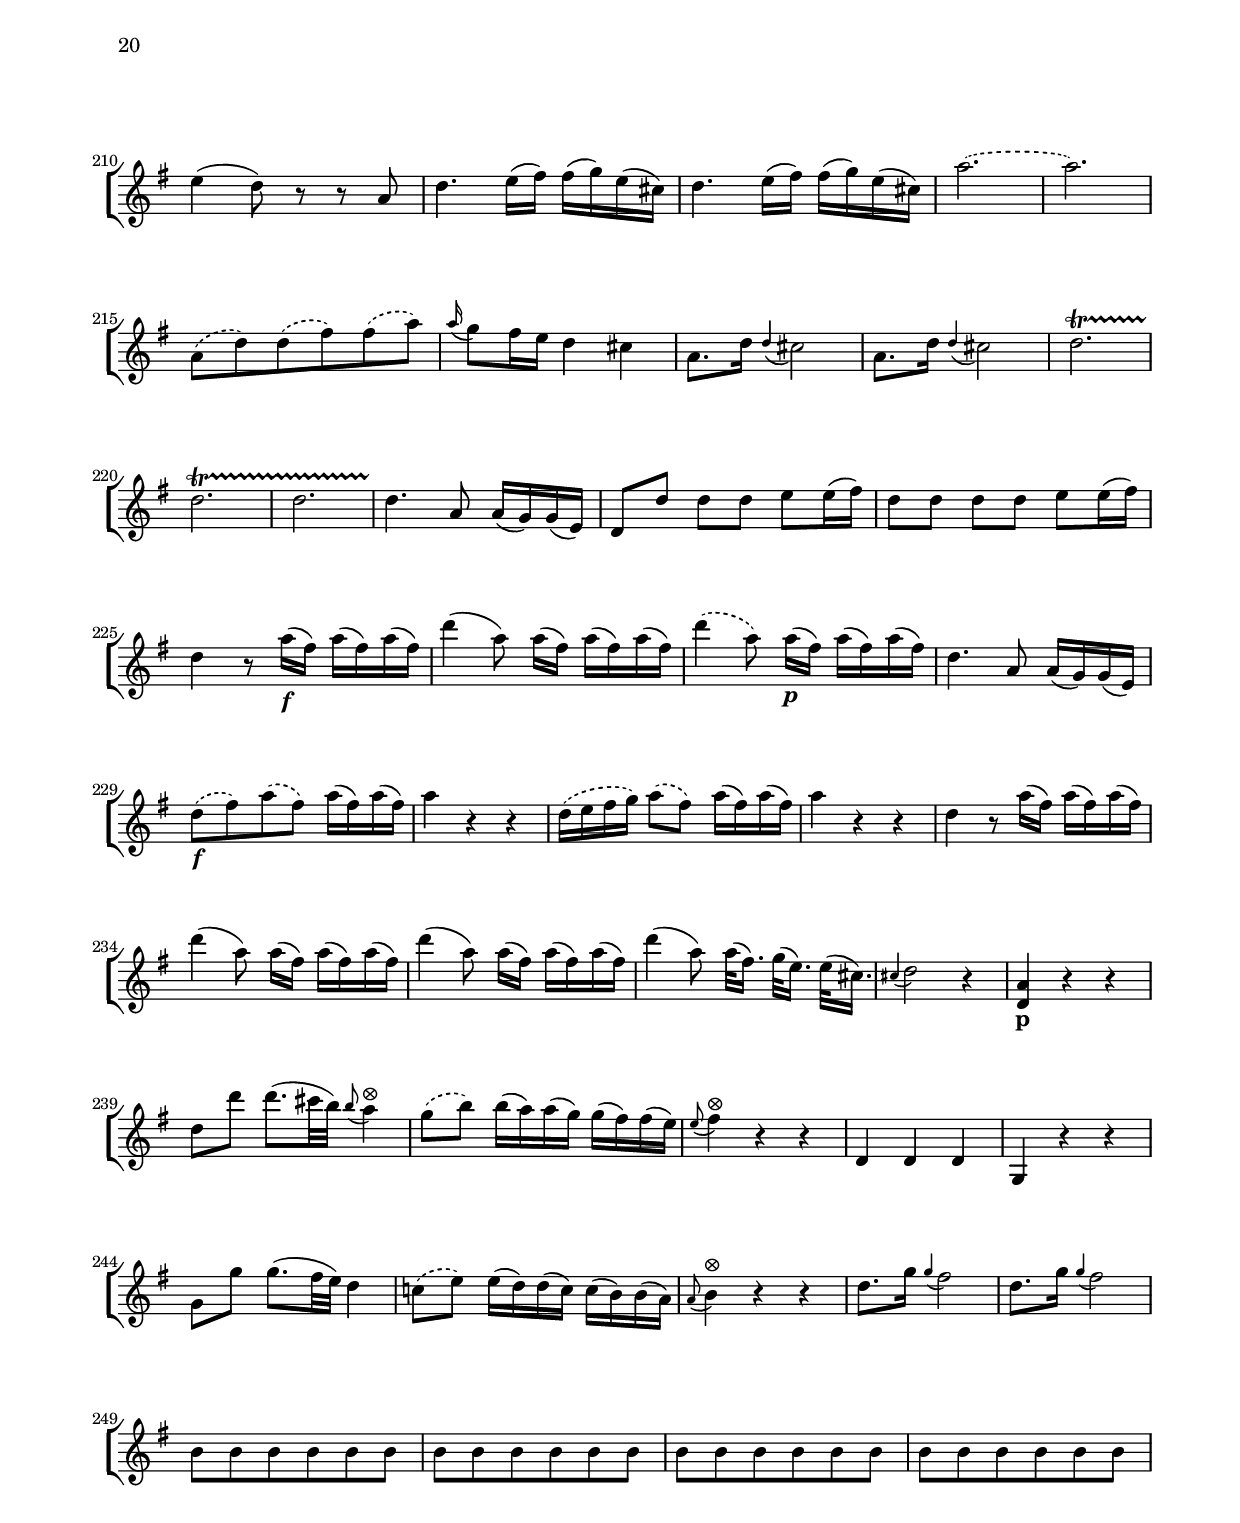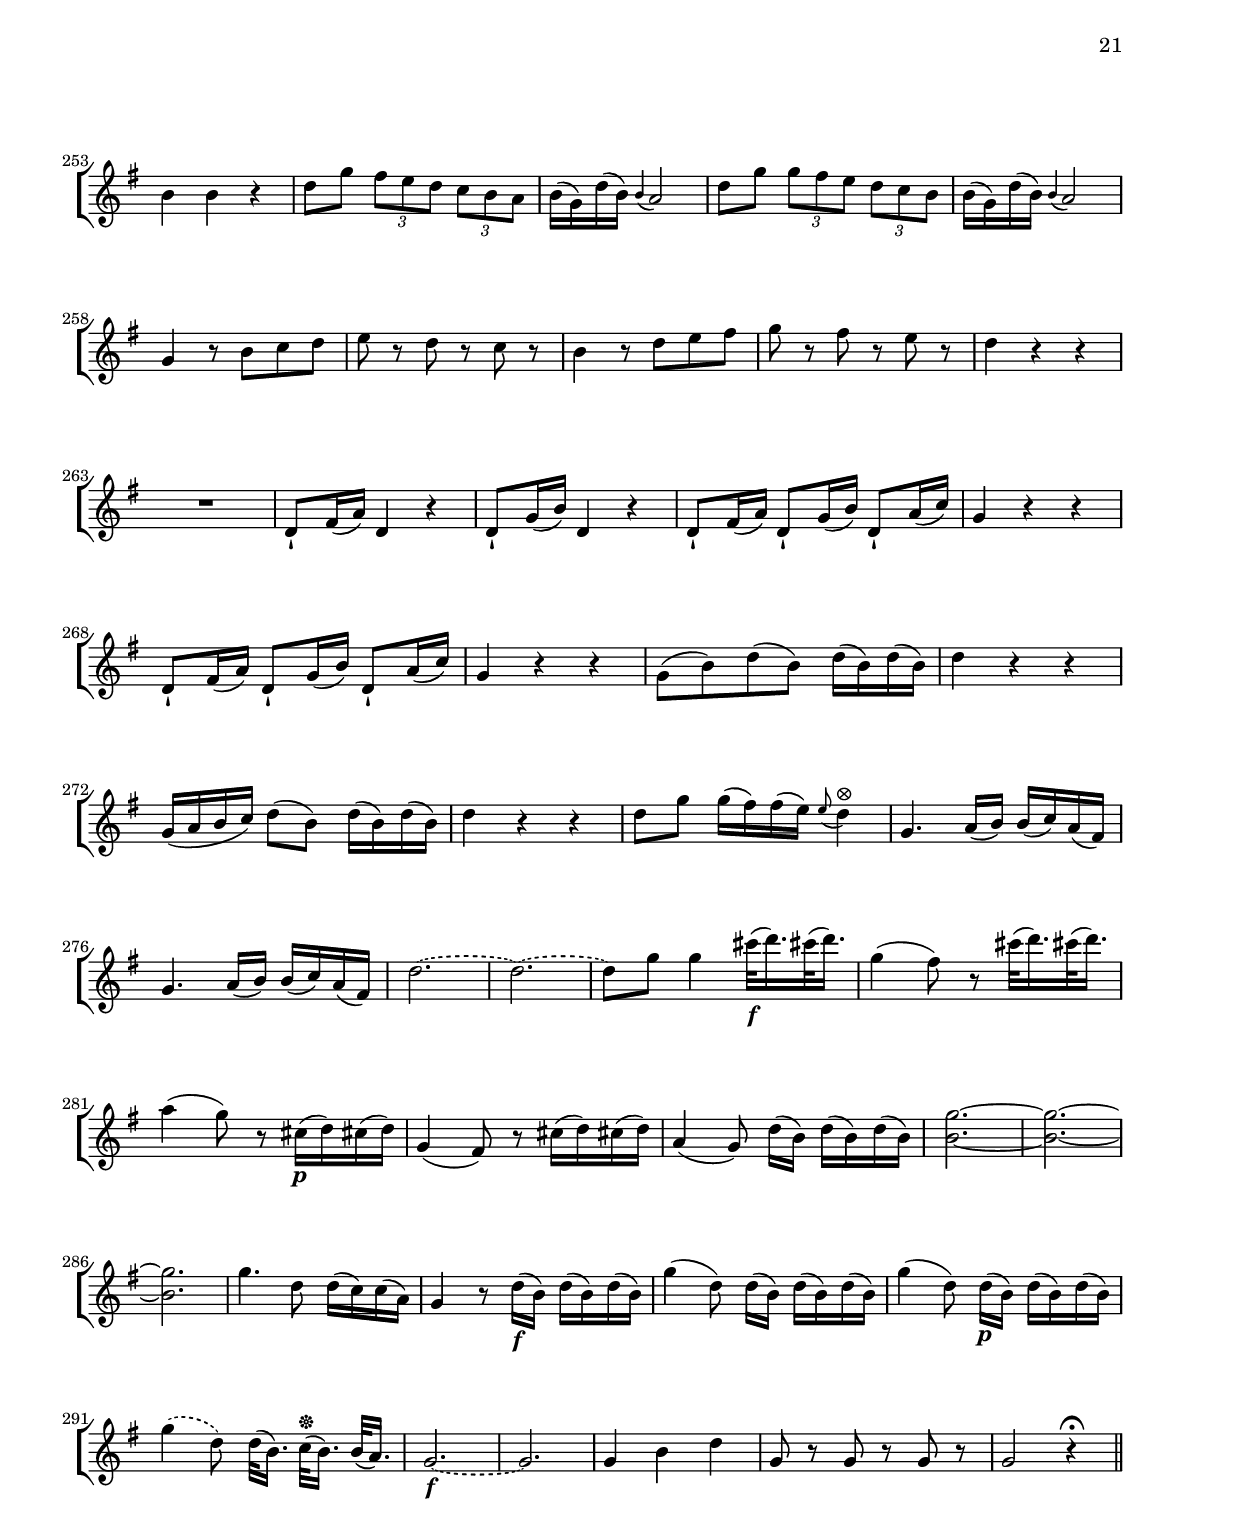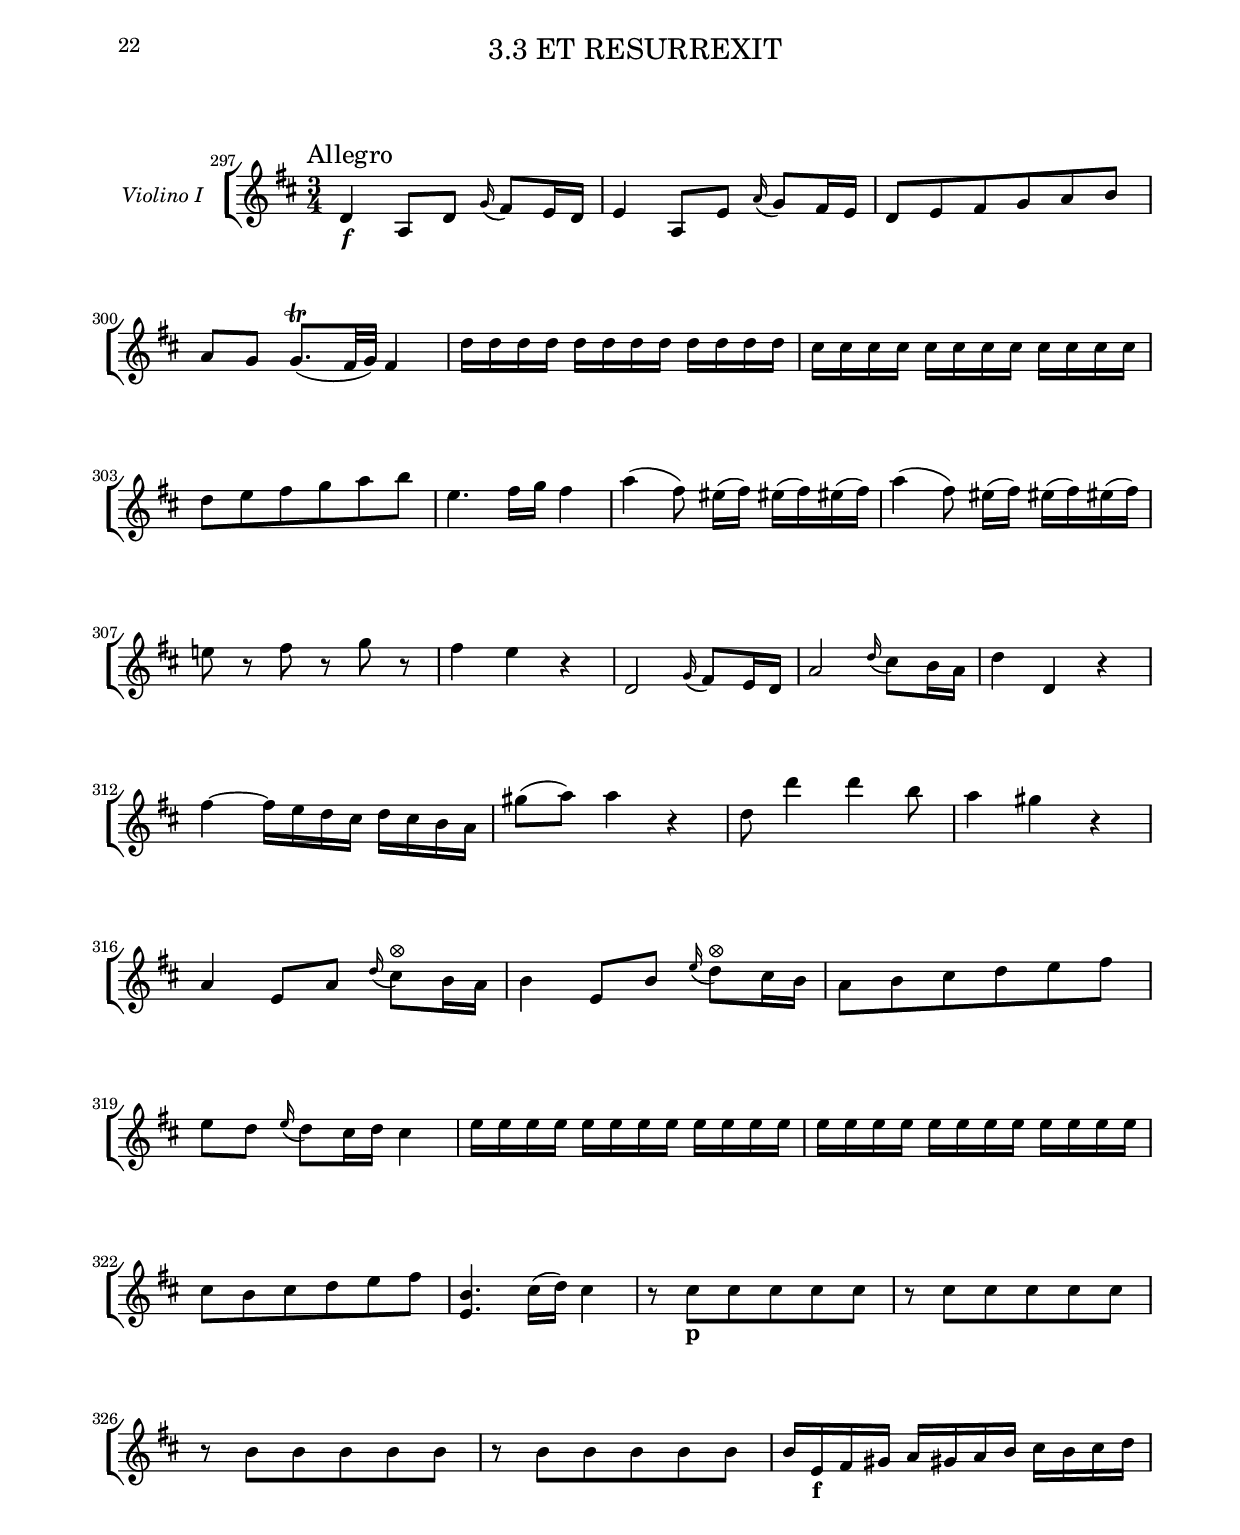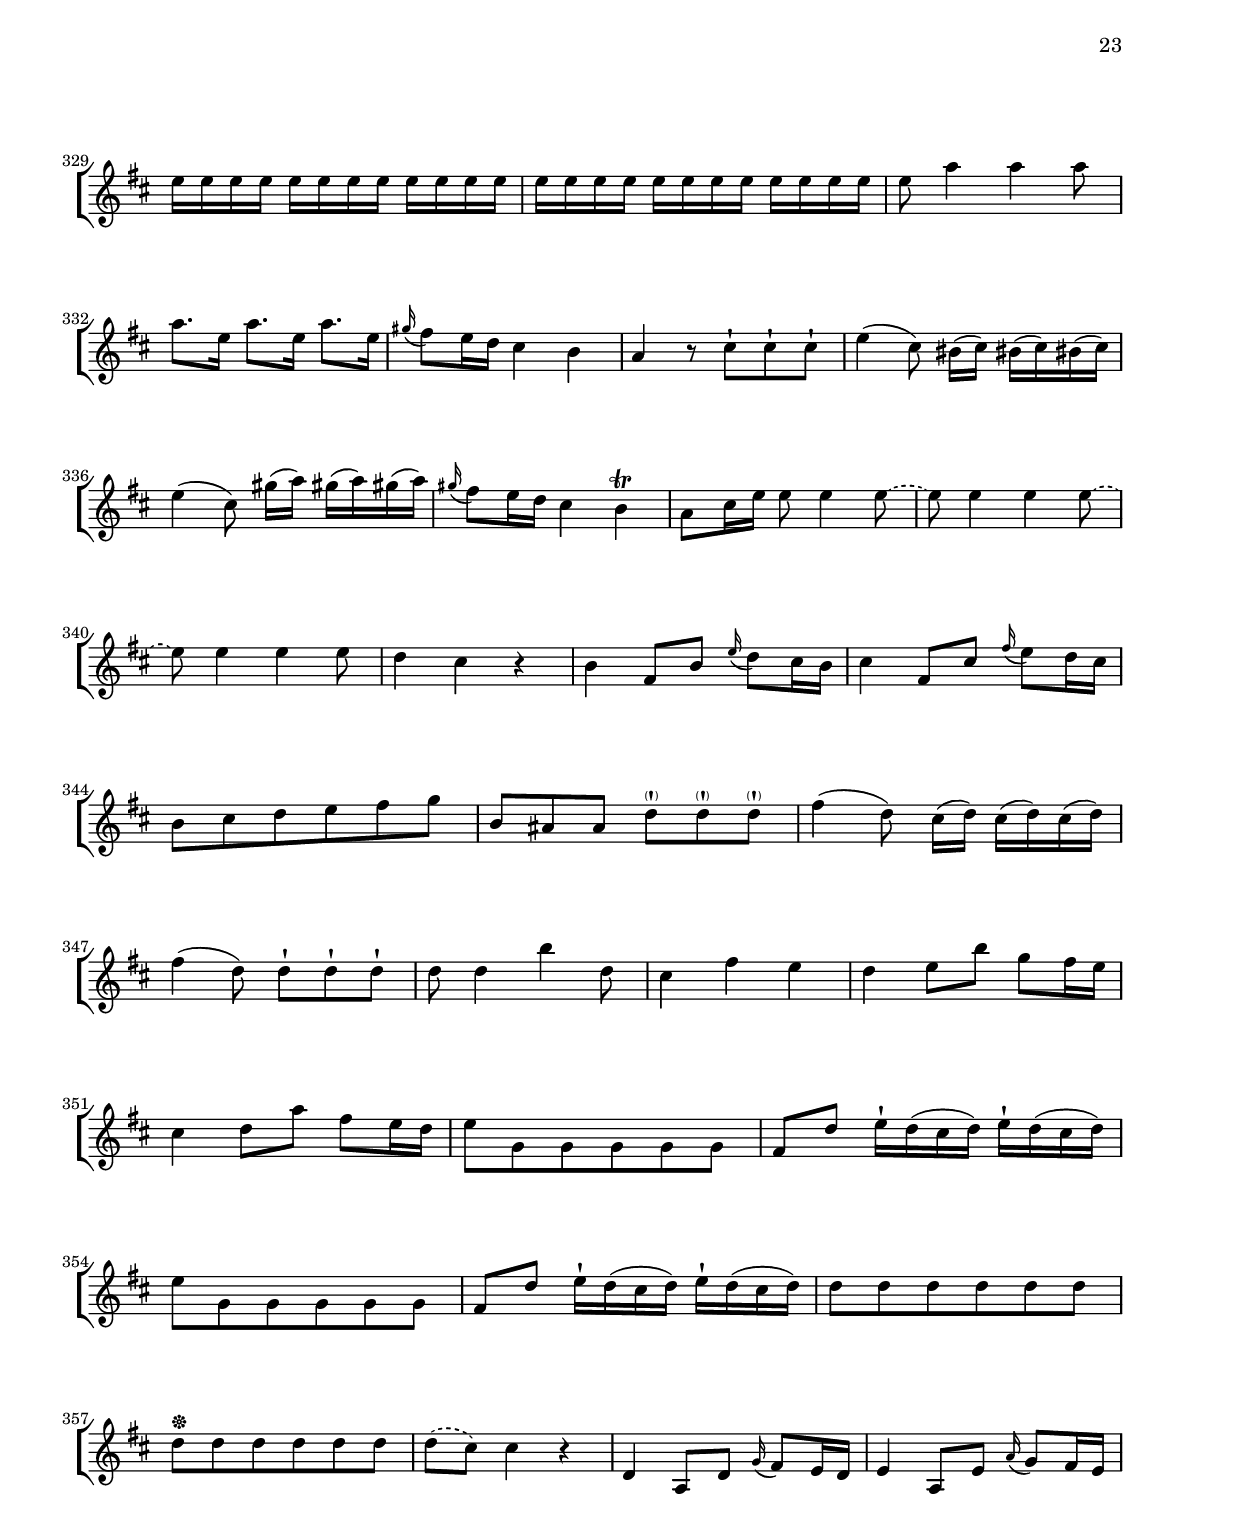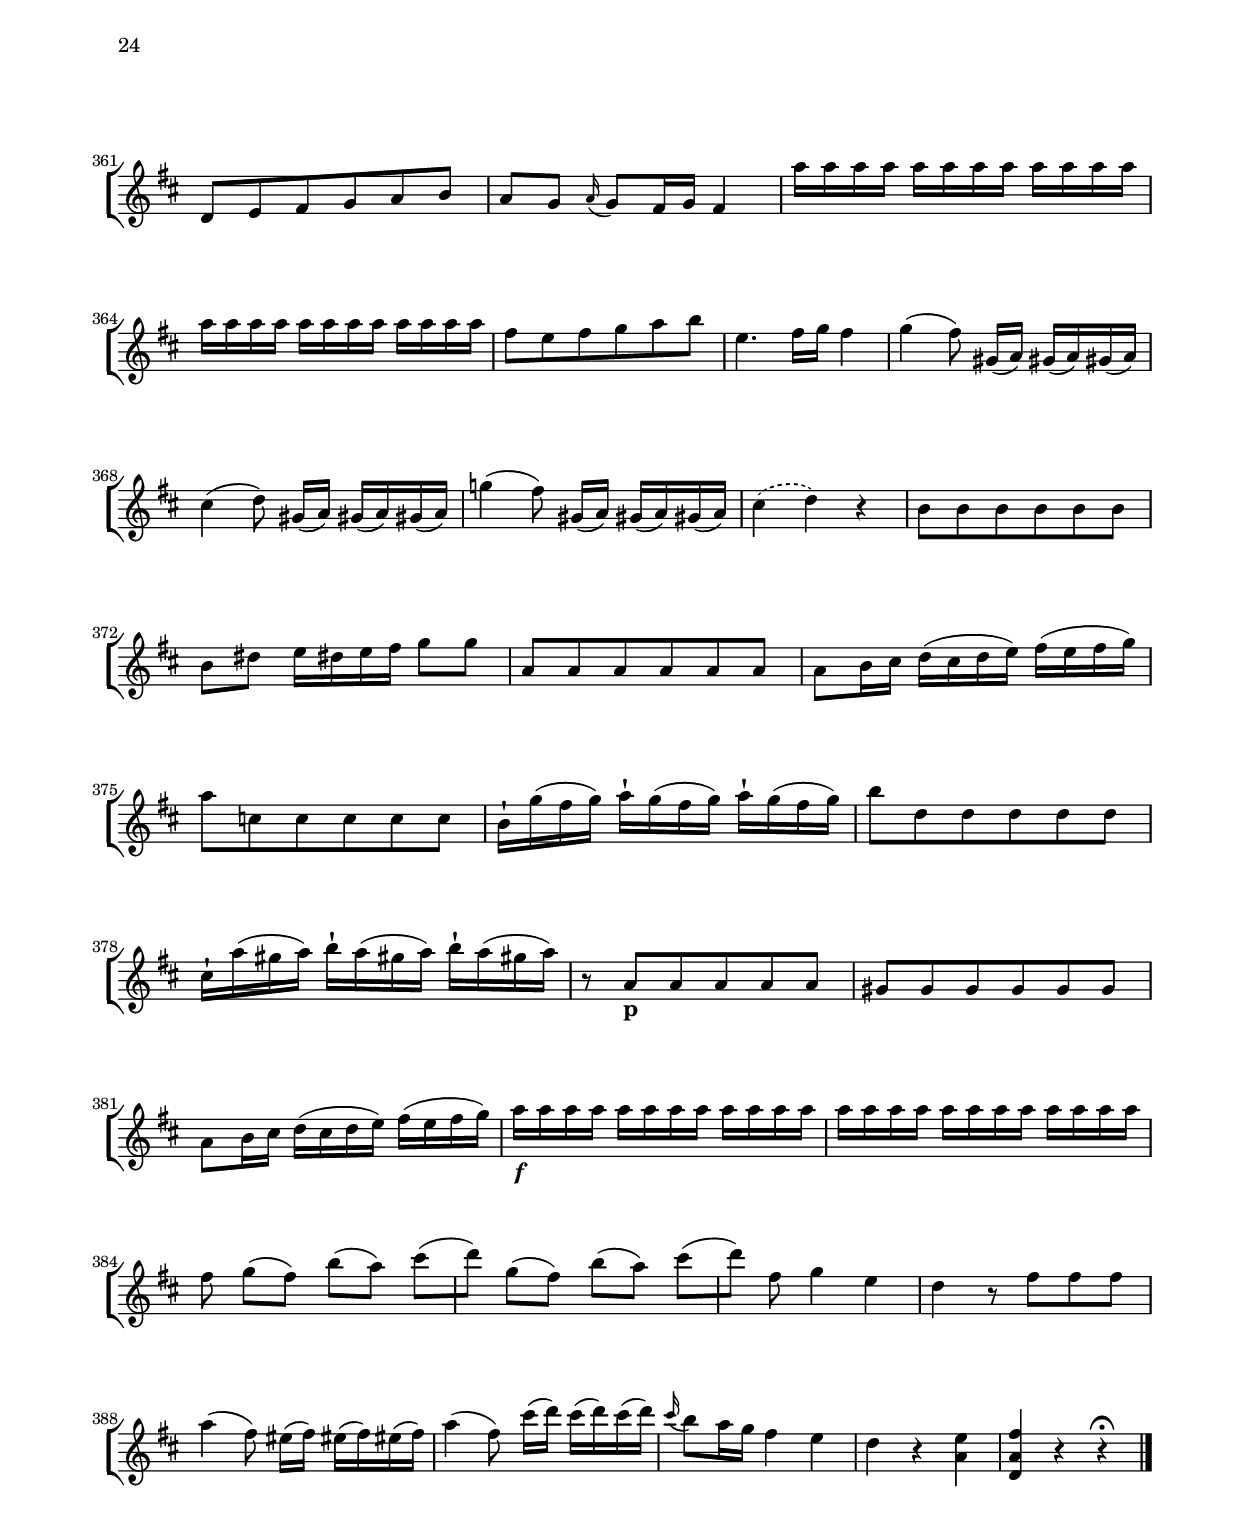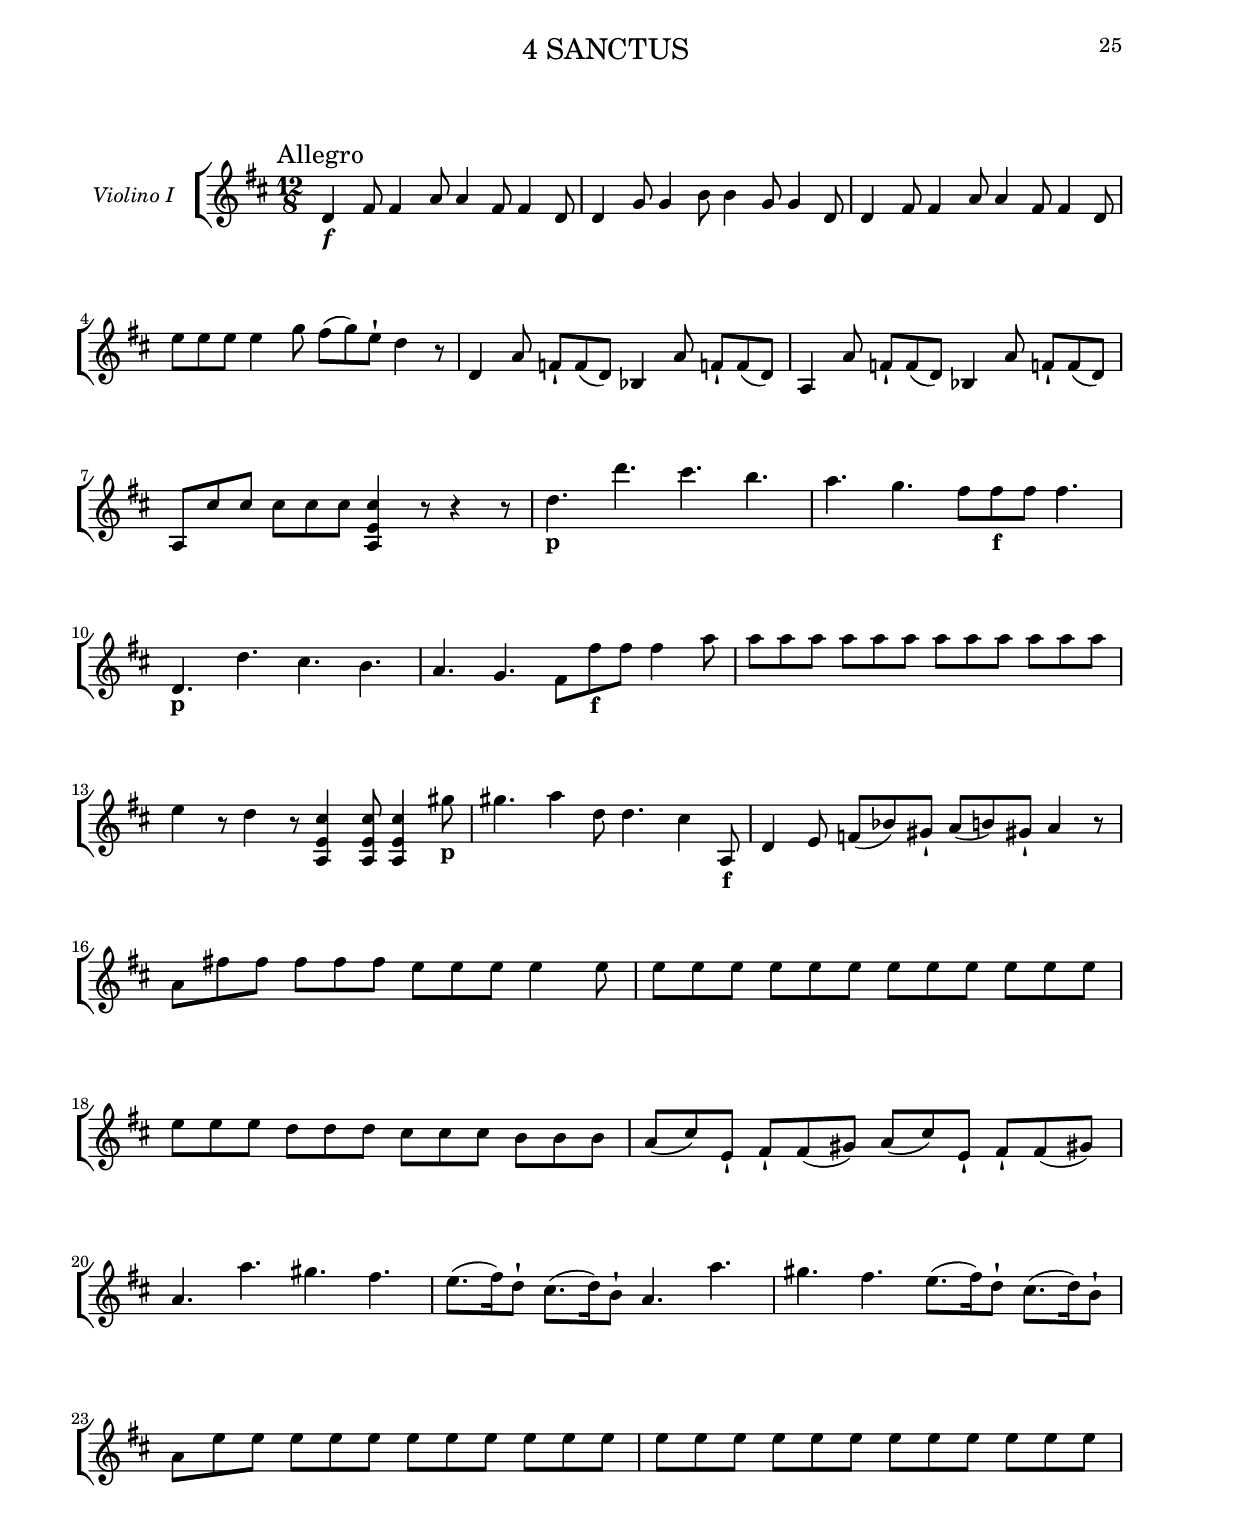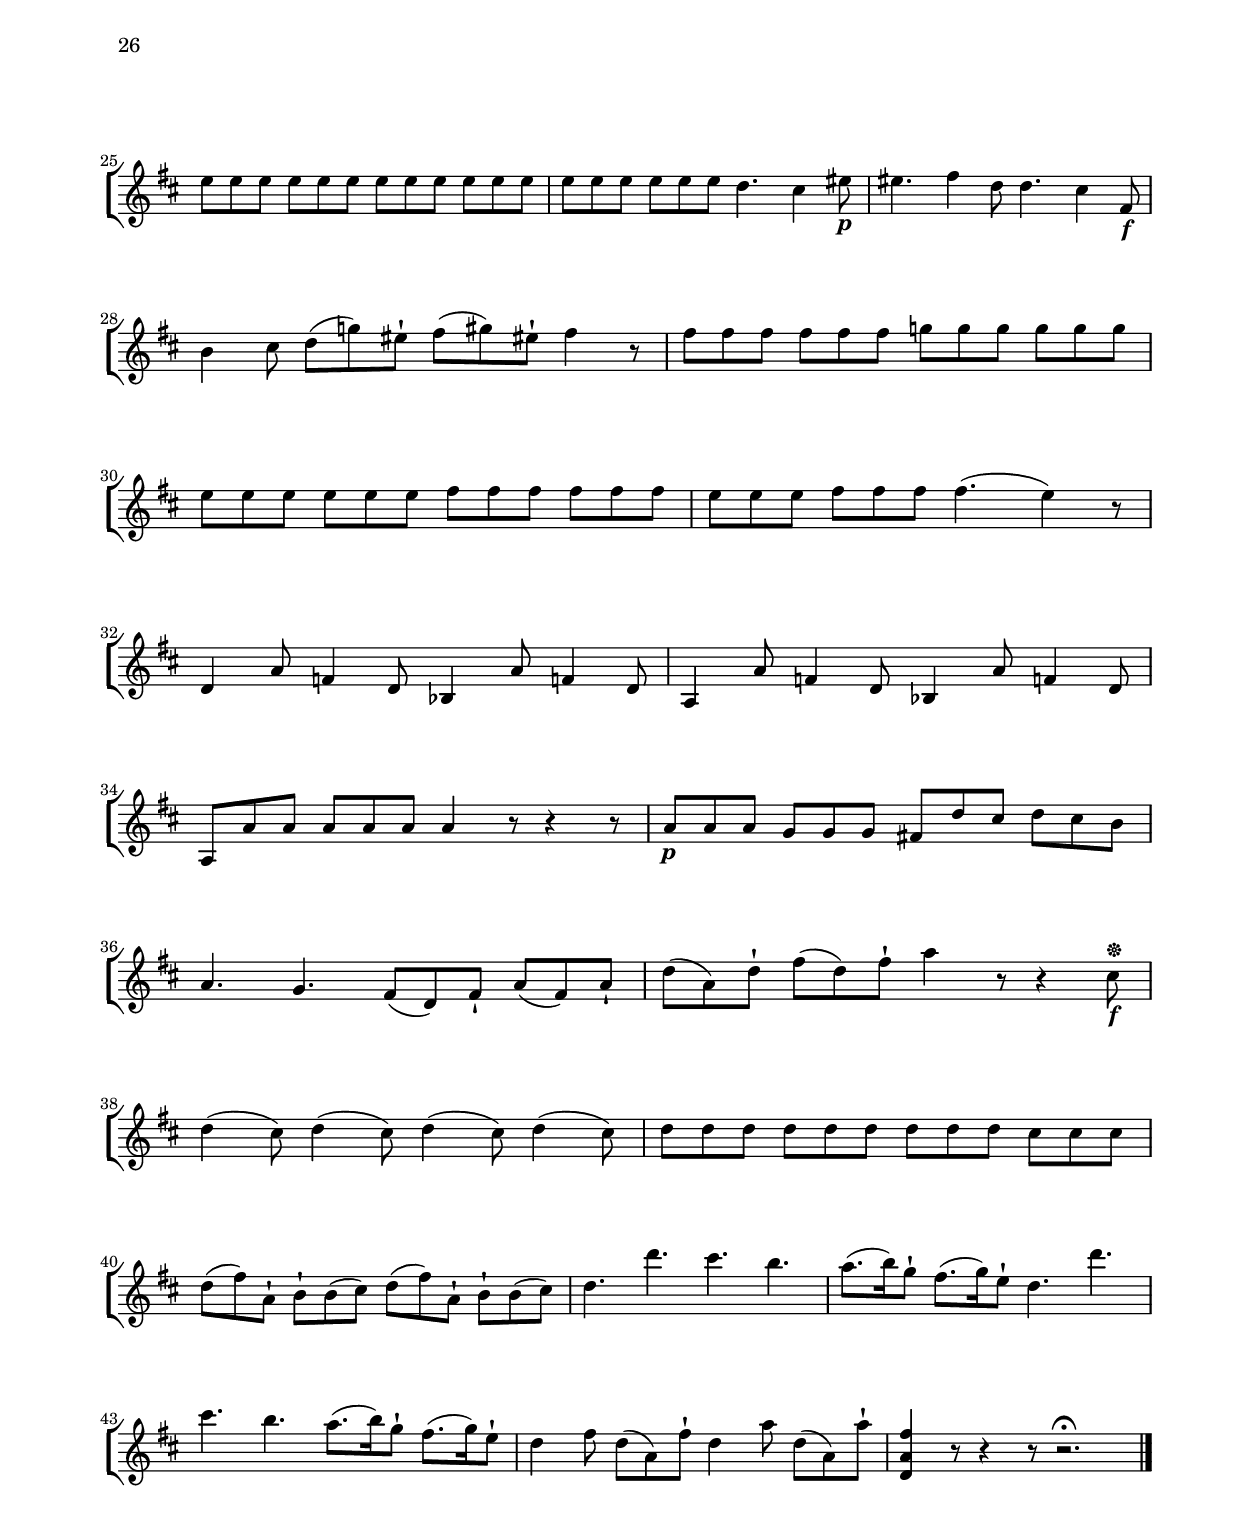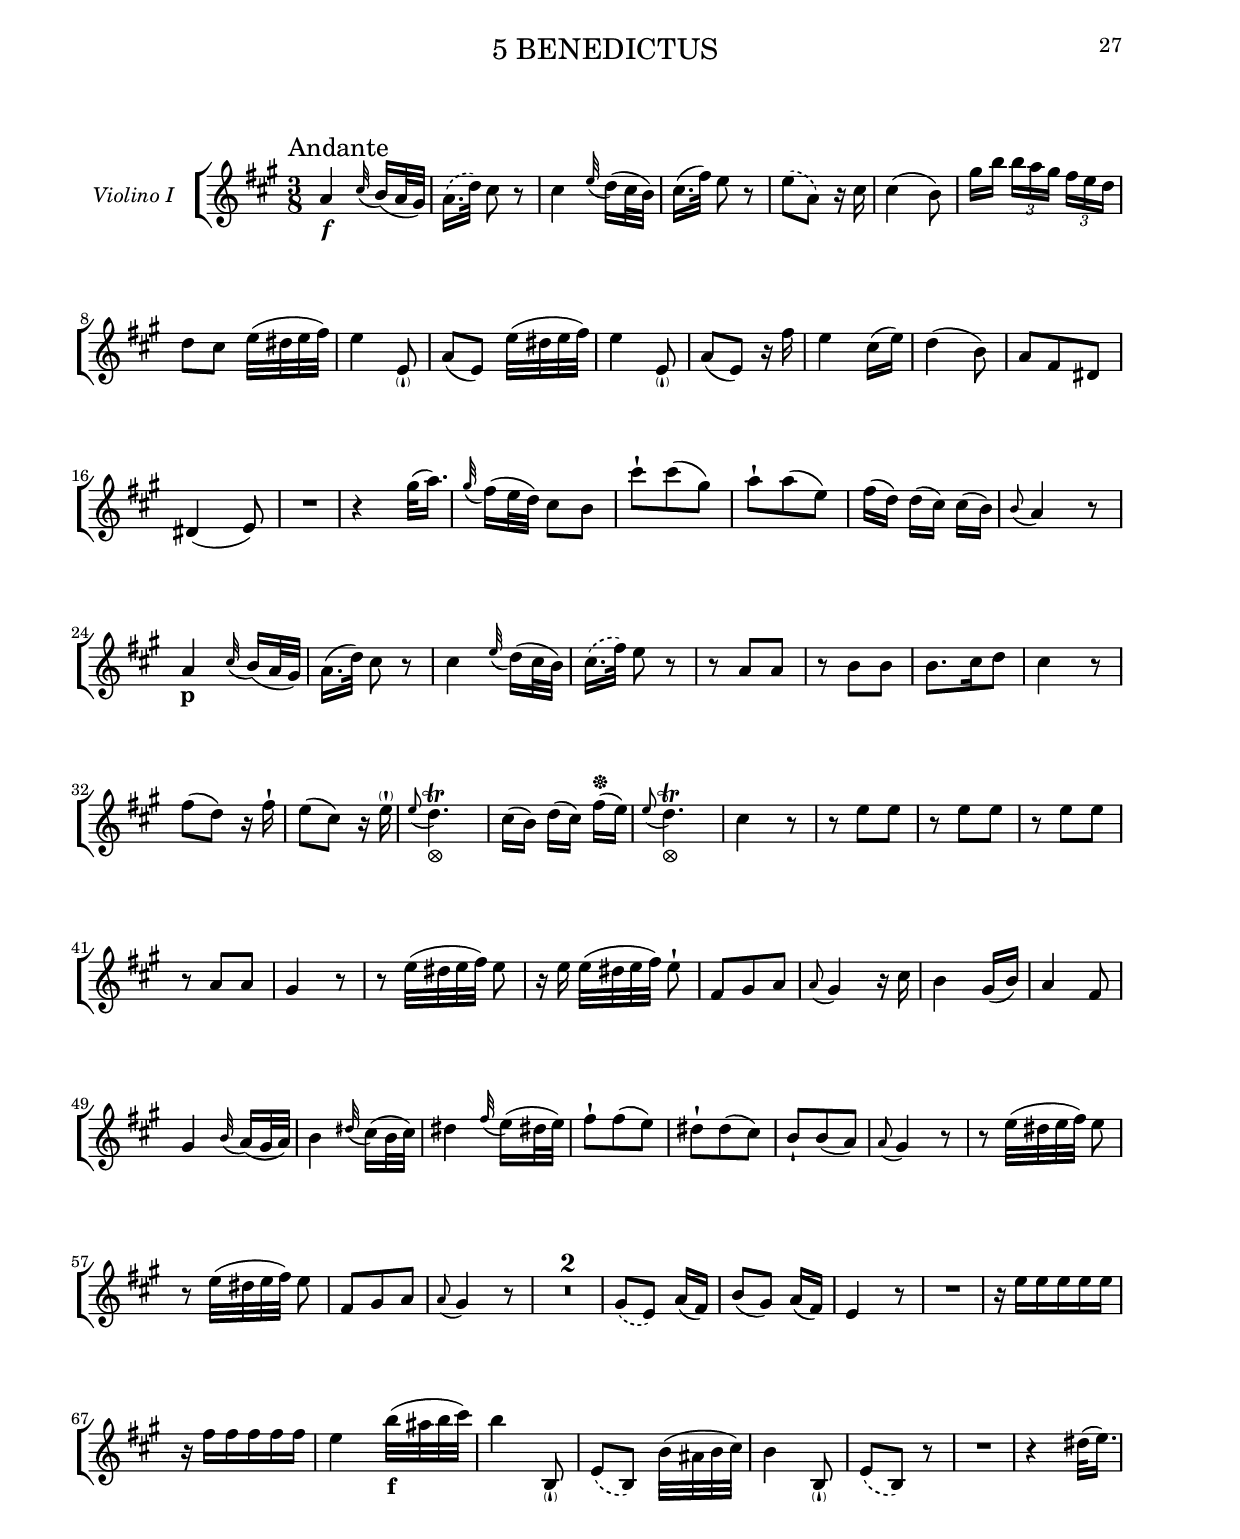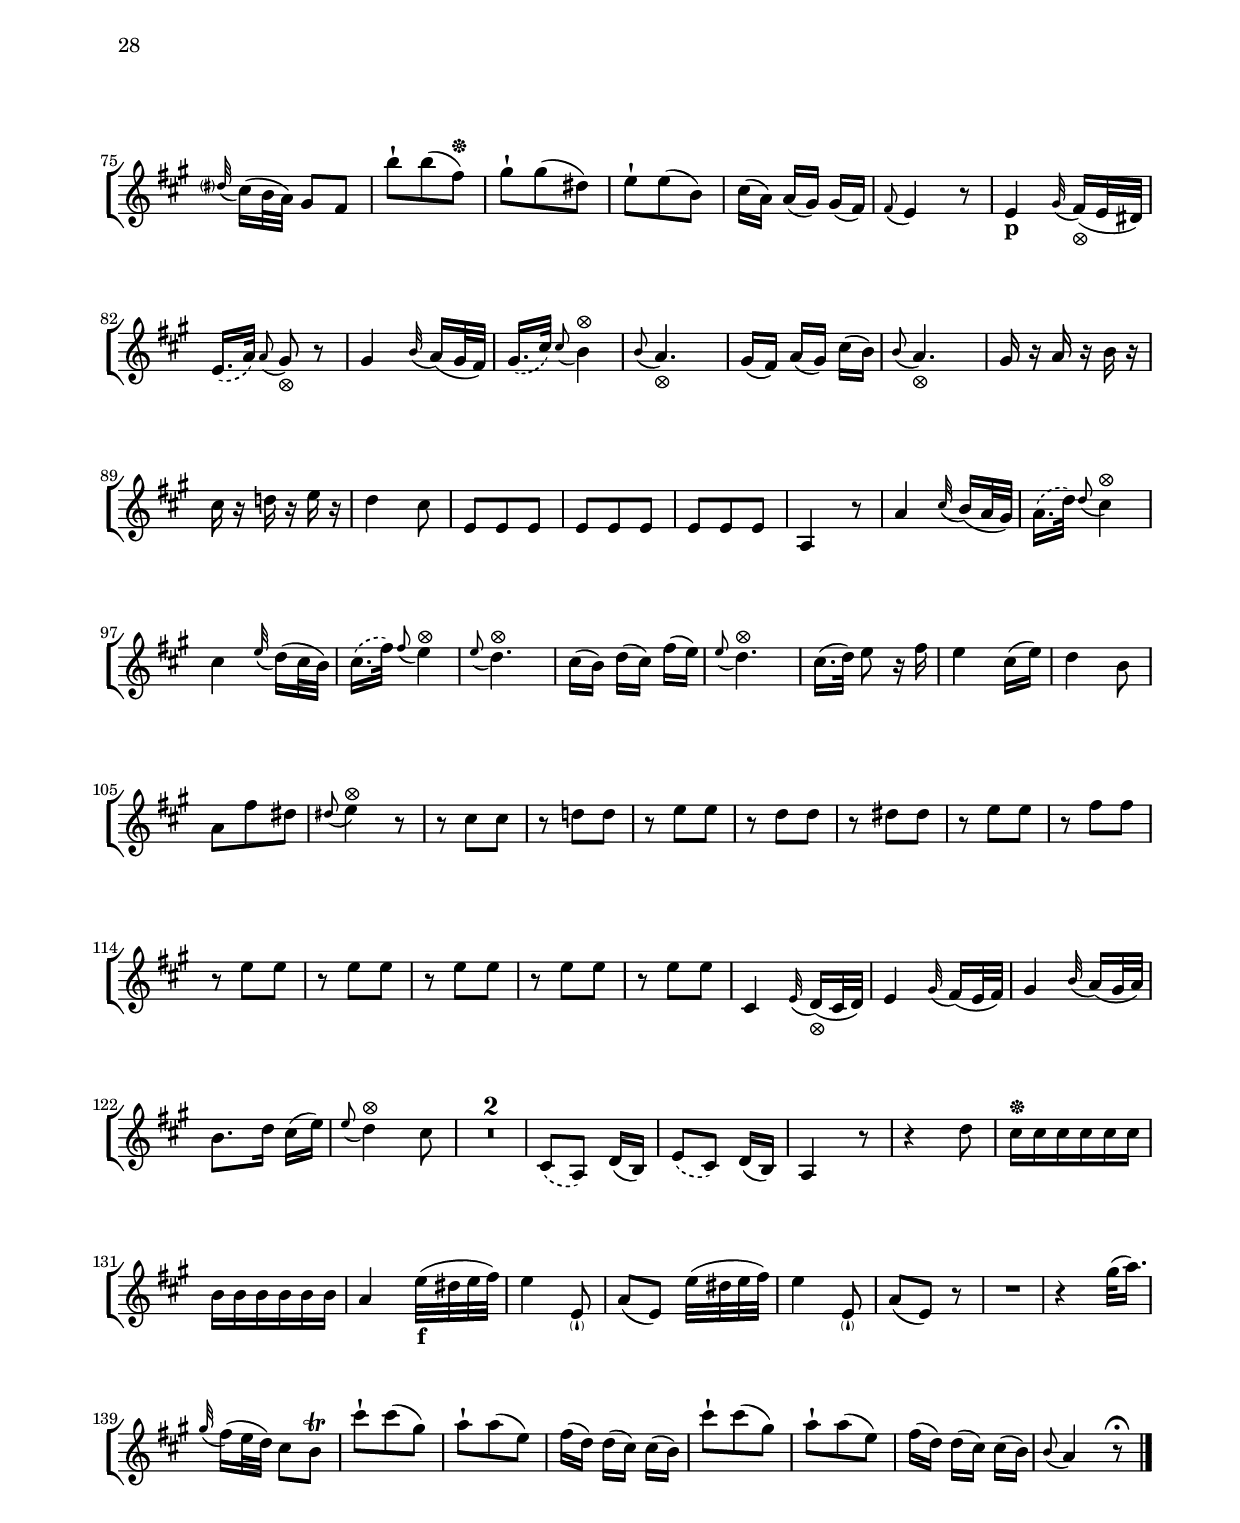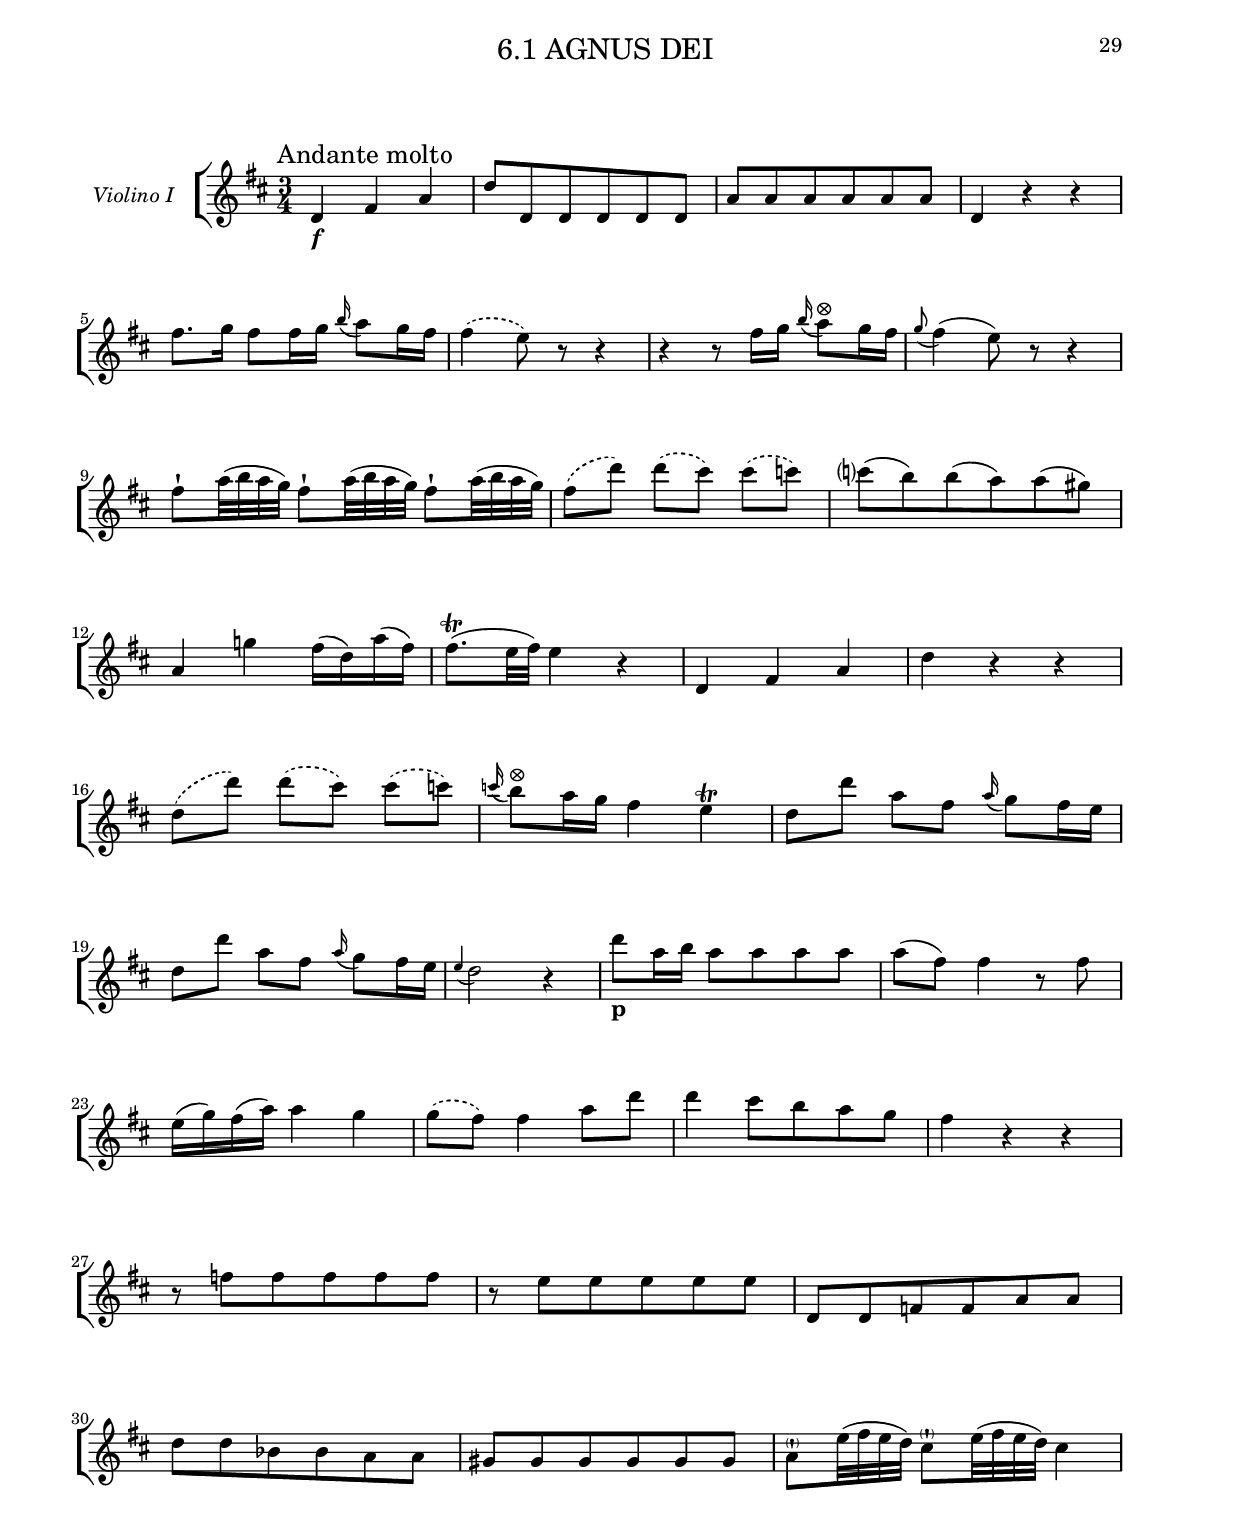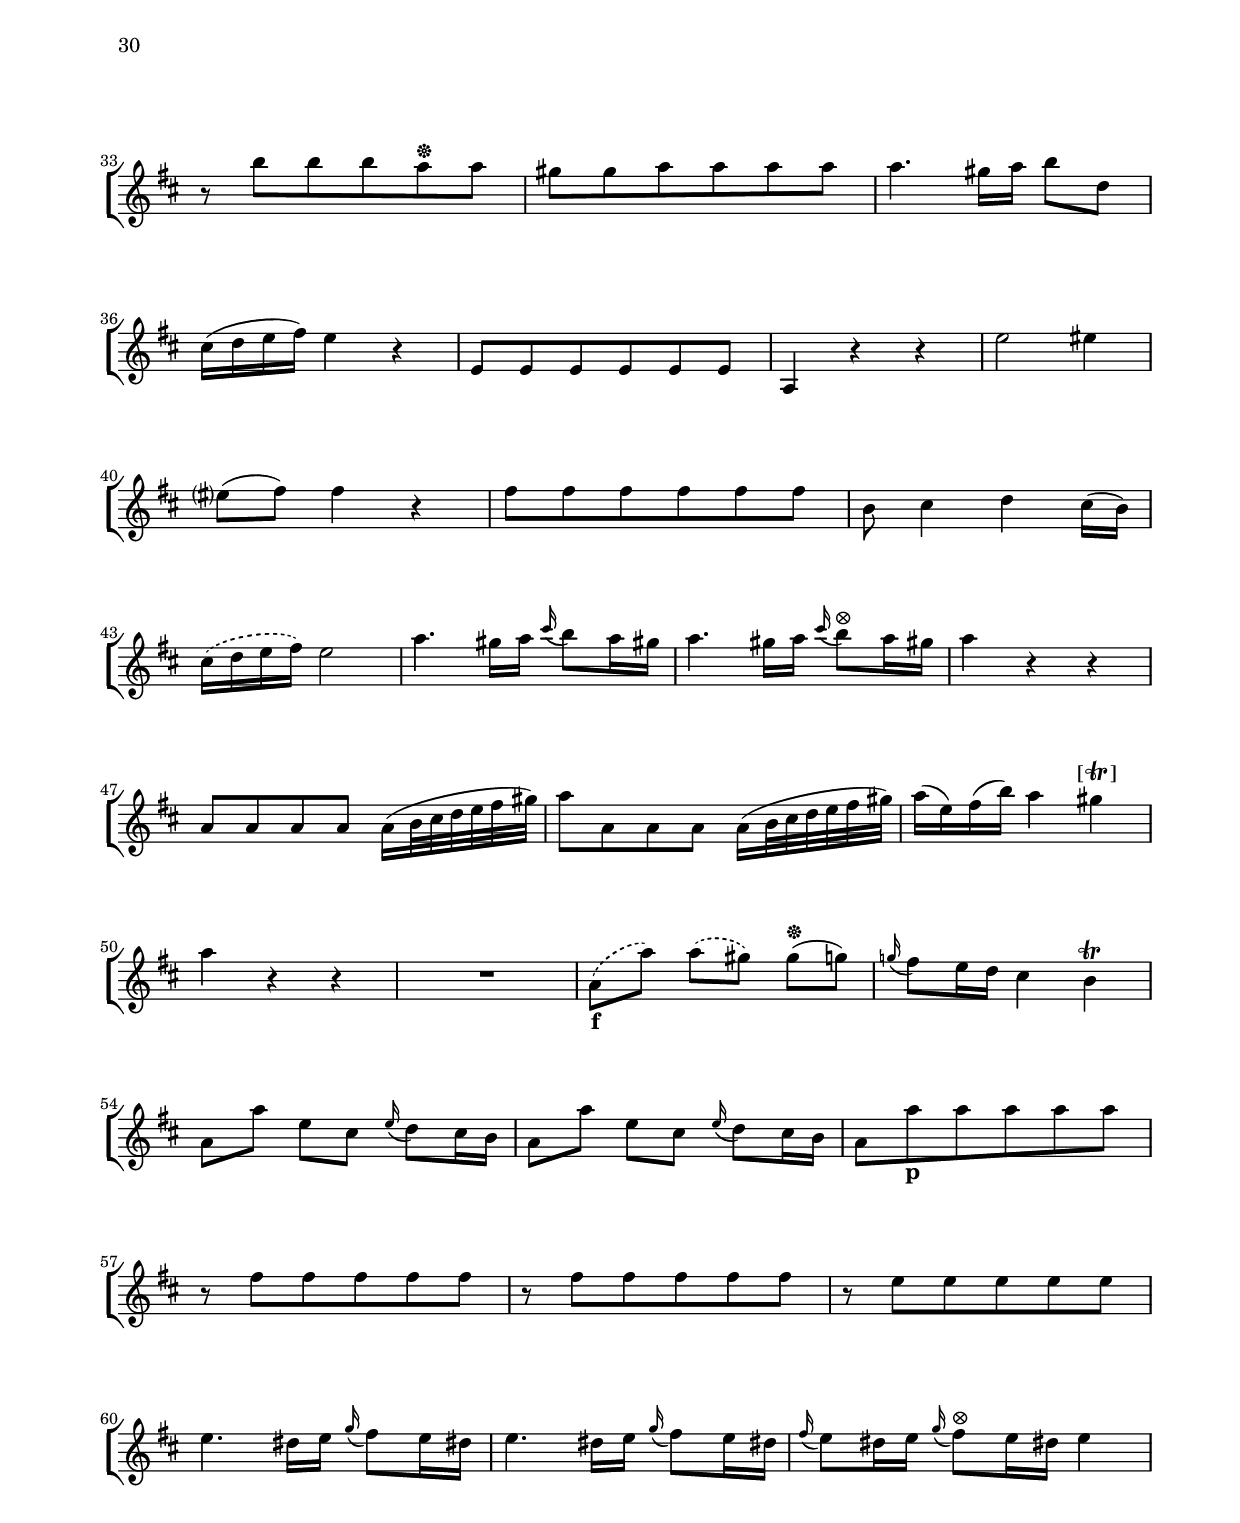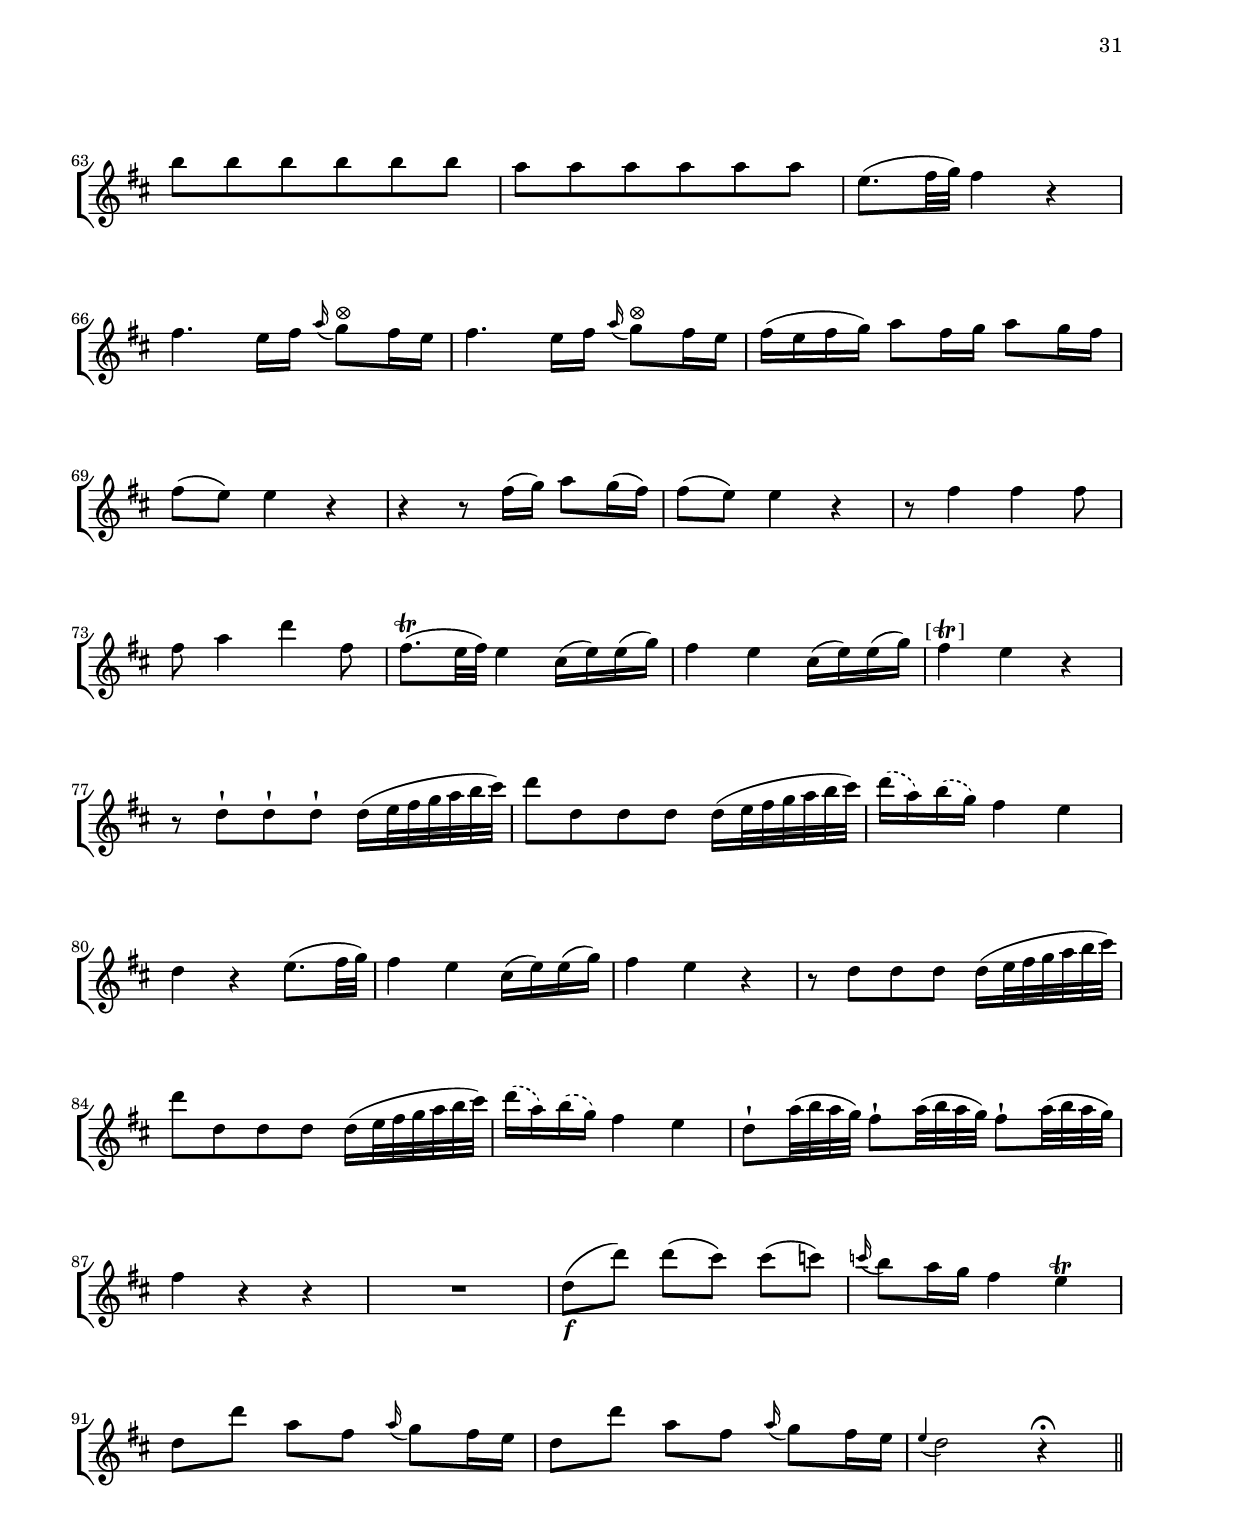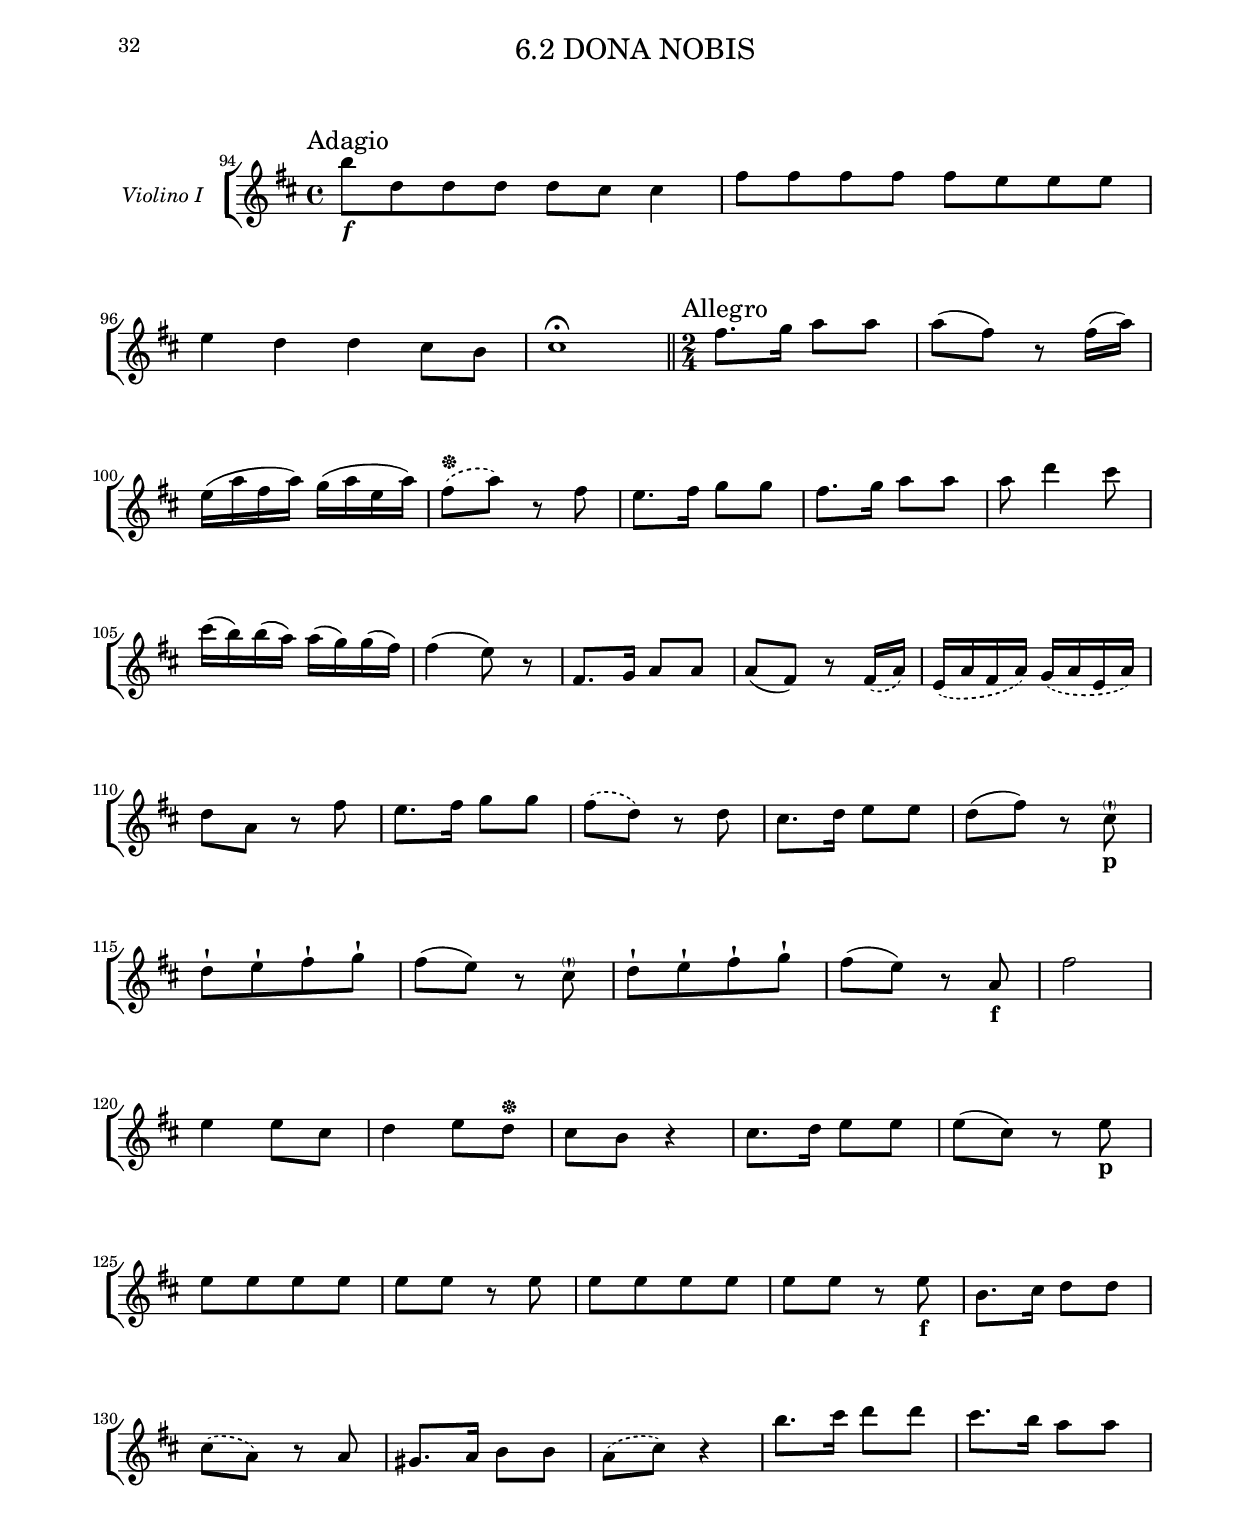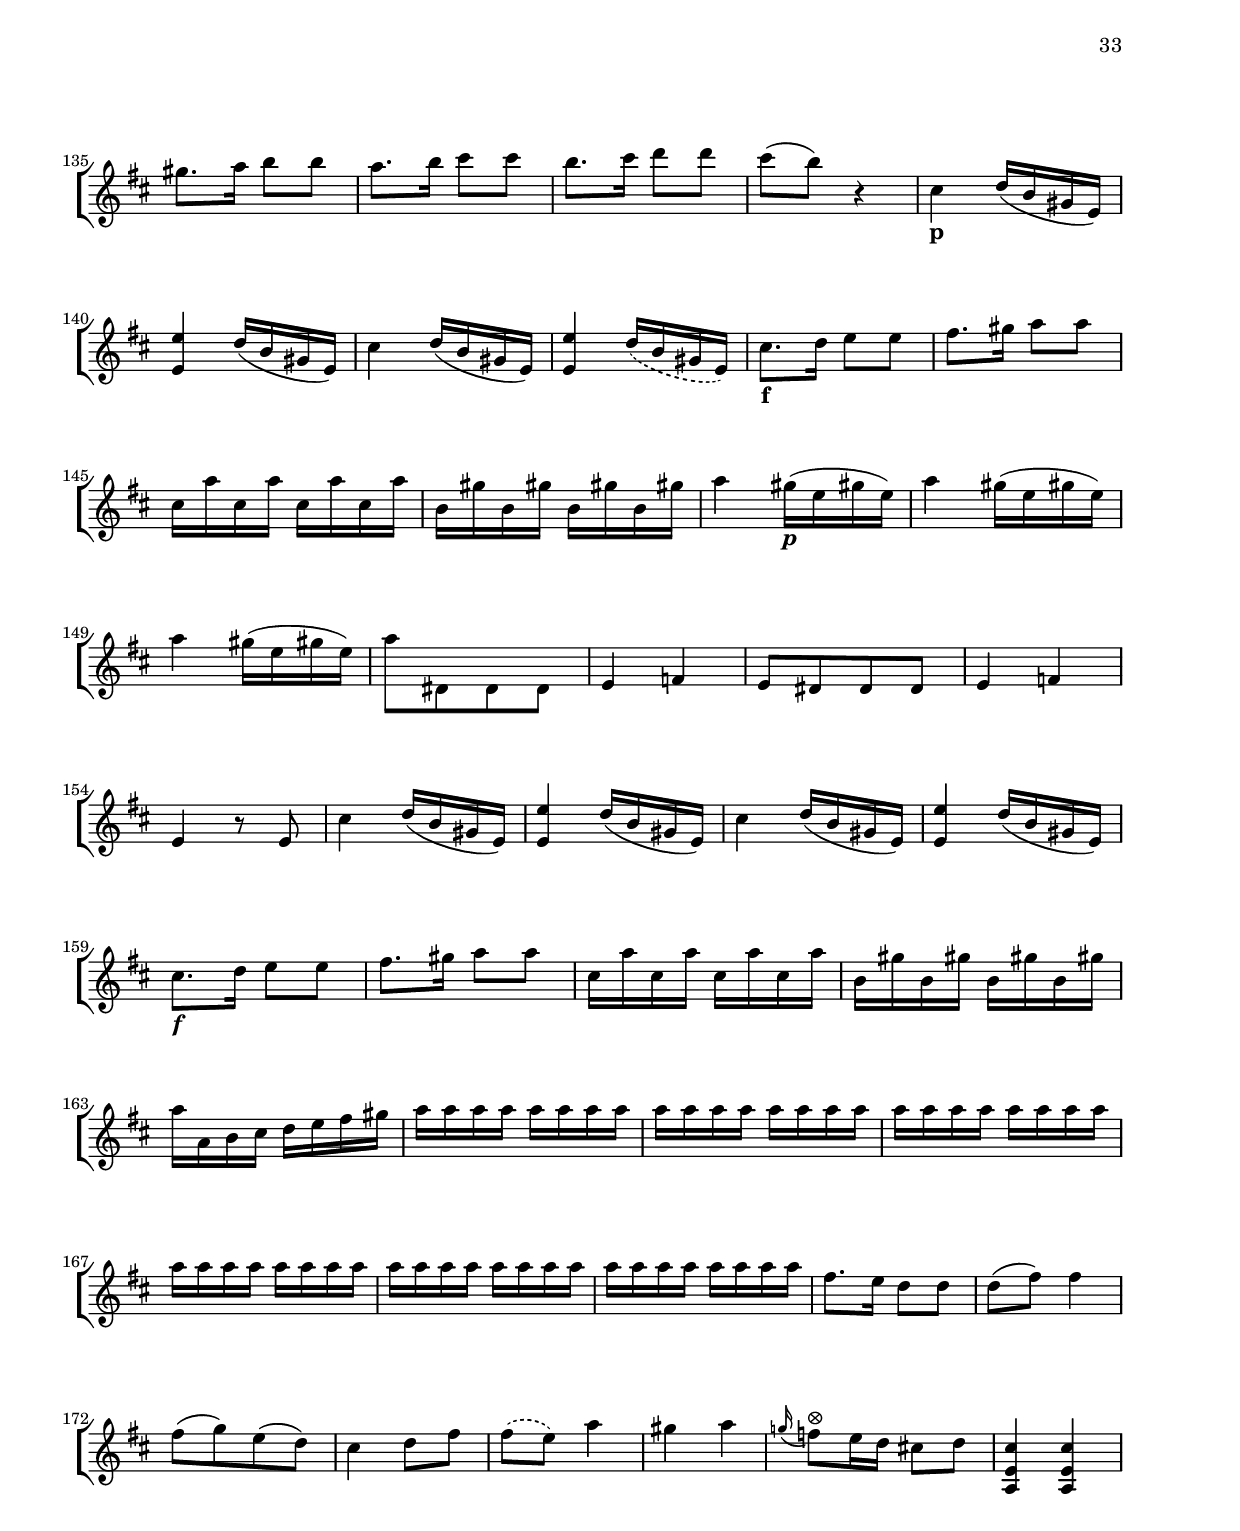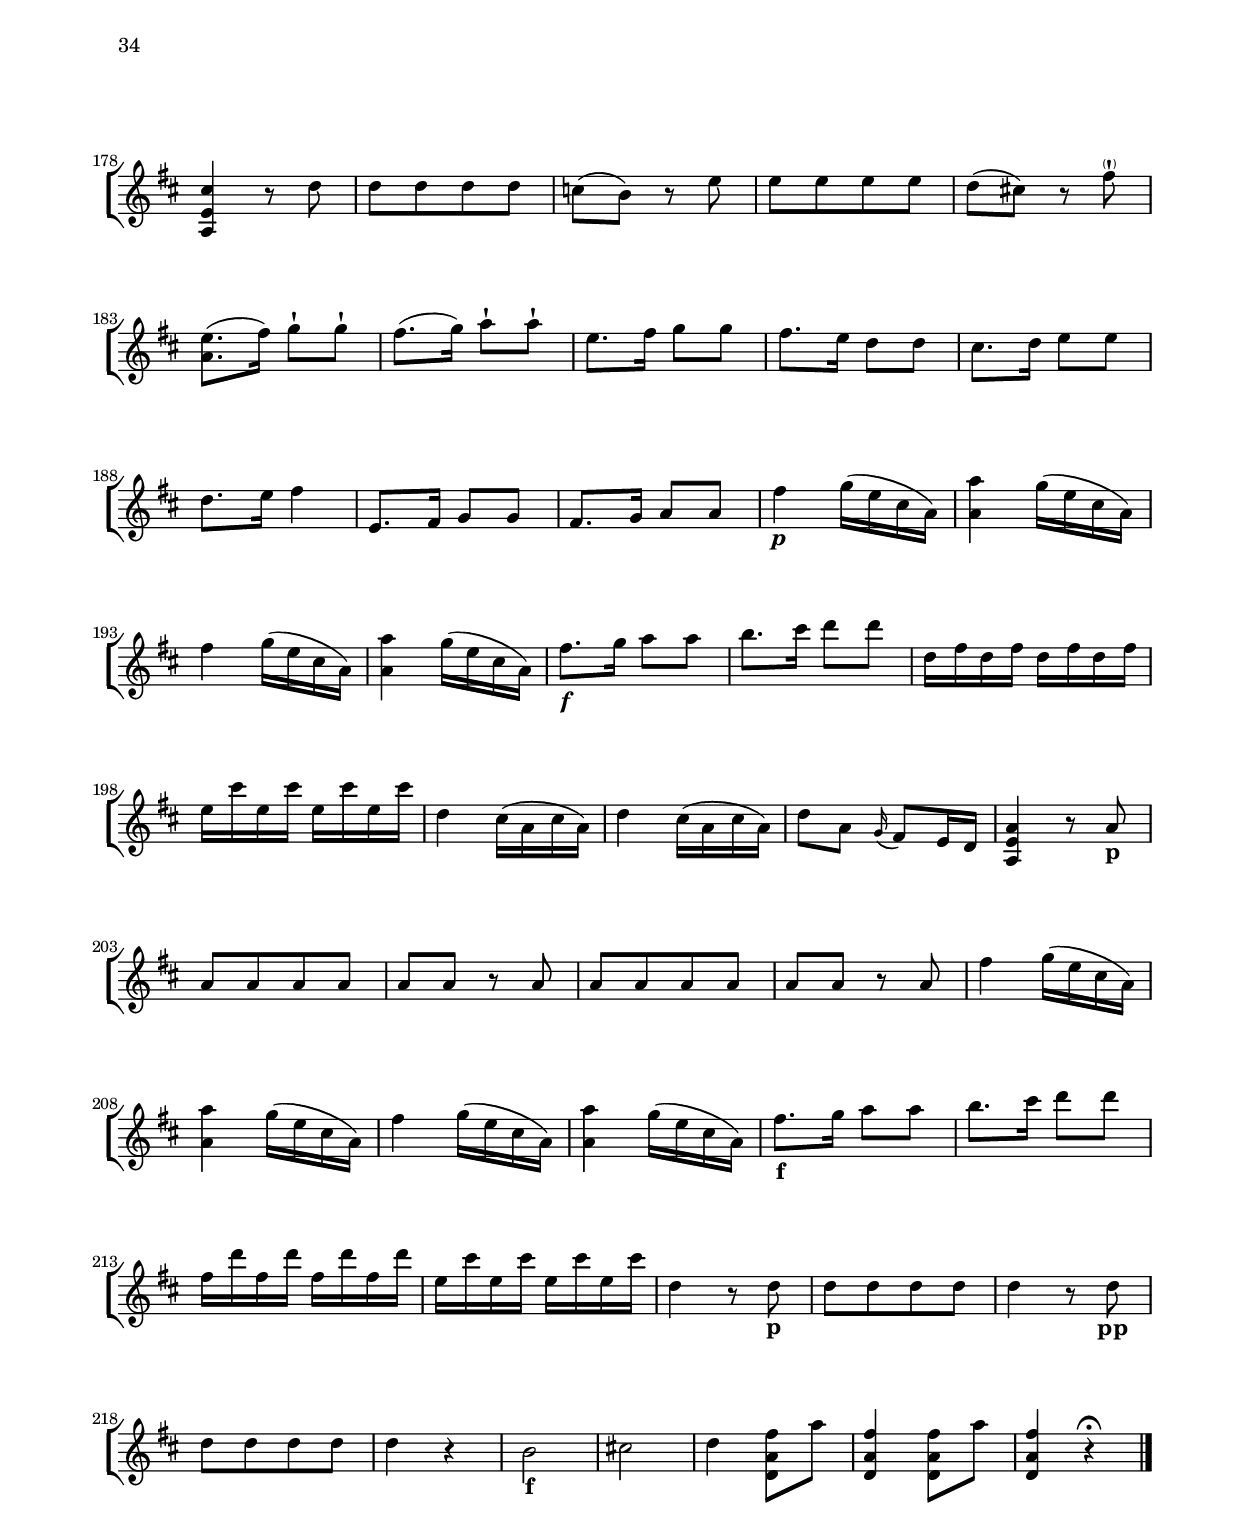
% (c) 2019 by Wolfgang Esser-Skala.
% This file is licensed under the Creative Commons Attribution-NonCommercial-ShareAlike 4.0 International License.
% To view a copy of this license, visit http://creativecommons.org/licenses/by-nc-sa/4.0/.

\version "2.18.0"

\include "../definitions.ly"

\paper {
	#(set-paper-size "a4" 'portrait)
	indent = 2\cm
	top-margin = 1.5\cm
	system-separator-markup = ##f
	system-system-spacing =
    #'((basic-distance . 17)
       (minimum-distance . 17)
       (padding . -100)
       (stretchability . 0))
	
	top-system-spacing =
    #'((basic-distance . 17)
       (minimum-distance . 17)
       (padding . -100)
       (stretchability . 0))
	
	top-markup-spacing =
    #'((basic-distance . 0)
       (minimum-distance . 0)
       (padding . -100)
       (stretchability . 0))
		
	markup-system-spacing =
    #'((basic-distance . 17)
       (minimum-distance . 17)
       (padding . -100)
       (stretchability . 0))
	
	last-bottom-spacing =
    #'((basic-distance . 0)
       (minimum-distance . 0)
       (padding . 0)
       (stretchability . 1.0e7))
	
	systems-per-page = #9
}

#(set-global-staff-size 17.82)

\layout {
	\context {
		\Staff
		instrumentName = "Violino I"
	}
}

\book {
	\bookpart {
		\header {
			movement = "1 KYRIE"
		}
		\score {
			<<
				\new StaffGroup <<
					\new Staff { \KyrieViolinoI }
				>>
			>>
		}
	}
	\bookpart {
		\header {
			movement = "2.1 GLORIA"
		}
		\score {
			<<
				\new StaffGroup <<
					\new Staff { \GloriaViolinoI }
				>>
			>>
		}
	}
	\bookpart {
		\header {
			movement = "2.2 QUI TOLLIS"
		}
		\score {
			<<
				\new StaffGroup <<
					\new Staff { \QuiTollisViolinoI }
				>>
			>>
		}
	}
	\bookpart {
		\header {
			movement = "2.3 QUONIAM"
		}
		\score {
			<<
				\new StaffGroup <<
					\new Staff { \QuoniamViolinoI }
				>>
			>>
		}
	}
	\bookpart {
		\header {
			movement = "3.1 CREDO"
		}
		\score {
			<<
				\new StaffGroup <<
					\new Staff { \CredoViolinoI }
				>>
			>>
		}
	}
	\bookpart {
		\header {
			movement = "3.2 ET INCARNATUS EST"
		}
		\score {
			<<
				\new StaffGroup <<
					\new Staff { \EtIncarnatusViolinoI }
				>>
			>>
		}
	}
	\bookpart {
		\header {
			movement = "3.3 ET RESURREXIT"
		}
		\score {
			<<
				\new StaffGroup <<
					\new Staff { \EtResurrexitViolinoI }
				>>
			>>
		}
	}
	\bookpart {
		\header {
			movement = "4 SANCTUS"
		}
		\score {
			<<
				\new StaffGroup <<
					\new Staff { \SanctusViolinoI }
				>>
			>>
		}
	}
	\bookpart {
		\header {
			movement = "5 BENEDICTUS"
		}
		\score {
			<<
				\new StaffGroup <<
					\new Staff { \BenedictusViolinoI }
				>>
			>>
		}
	}
	\bookpart {
		\header {
			movement = "6.1 AGNUS DEI"
		}
		\score {
			<<
				\new StaffGroup <<
					\new Staff { \AgnusDeiViolinoI }
				>>
			>>
		}
	}
	\bookpart {
		\header {
			movement = "6.2 DONA NOBIS"
		}
		\score {
			<<
				\new StaffGroup <<
					\new Staff { \DonaNobisViolinoI }
				>>
			>>
		}
	}
}